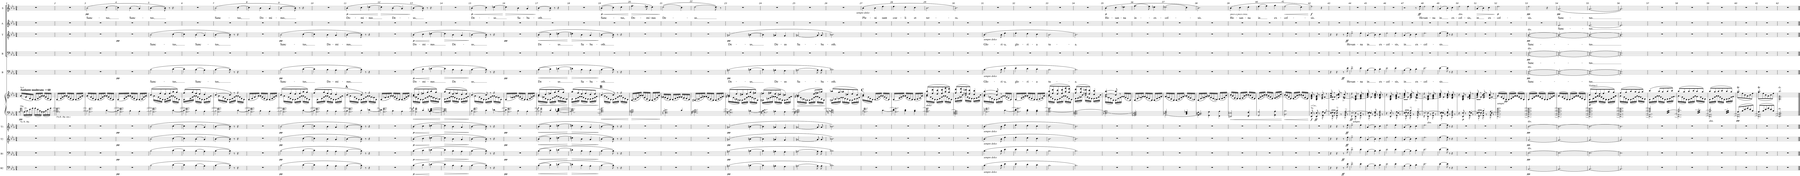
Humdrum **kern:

**kern	**dynam	**kern	**dynam	**kern	**dynam	**kern	**dynam	**kern	**kern	**dynam	**kern	**text	**dynam	**kern	**text	**dynam	**kern	**text	**dynam	**kern	**text	**kern	**text	**dynam
*part10	*part10	*part9	*part9	*part8	*part8	*part7	*part7	*part6	*part6	*part6	*part5	*part5	*part5	*part4	*part4	*part4	*part3	*part3	*part3	*part2	*part2	*part1	*part1	*part1
*staff11	*staff11	*staff10	*staff10	*staff9	*staff9	*staff8	*staff8	*staff7	*staff6	*staff6/7	*staff5	*staff5	*staff5	*staff4	*staff4	*staff4	*staff3	*staff3	*staff3	*staff2	*staff2	*staff1	*staff1	*staff1
*I"B2	*	*I"B1	*	*I"T2	*	*I"T1	*	*I"Piano	*	*	*I"B	*	*	*I"B	*	*	*I"T	*	*	*I"A	*	*I"S	*	*
*I'B2	*	*I'B1	*	*I'T2	*	*I'T1	*	*I'Pno	*	*	*I'B	*	*	*I'B	*	*	*I'T	*	*	*I'A	*	*I'S	*	*
*clefF4	*	*clefF4	*	*clefGv2	*	*clefGv2	*	*clefF4	*clefG2	*	*clefF4	*	*	*clefF4	*	*	*clefGv2	*	*	*clefG2	*	*clefG2	*	*
*k[b-e-a-]	*	*k[b-e-a-]	*	*k[b-e-a-]	*	*k[b-e-a-]	*	*k[b-e-a-]	*k[b-e-a-]	*	*k[b-e-a-]	*	*	*k[b-e-a-]	*	*	*k[b-e-a-]	*	*	*k[b-e-a-]	*	*k[b-e-a-]	*	*
*M3/4	*	*M3/4	*	*M3/4	*	*M3/4	*	*M3/4	*M3/4	*	*M3/4	*	*	*M3/4	*	*	*M3/4	*	*	*M3/4	*	*M3/4	*	*
=1	=1	=1	=1	=1	=1	=1	=1	=1	=1	=1	=1	=1	=1	=1	=1	=1	=1	=1	=1	=1	=1	=1	=1	=1
*	*	*	*	*	*	*	*	*^	*	*	*	*	*	*	*	*	*	*	*	*	*	*	*	*
*	*	*	*	*	*	*	*	*	*^	*	*	*	*	*	*	*	*	*	*	*	*	*	*	*	*
!	!	!	!	!	!	!	!	!	!	!	!LO:TX:a:B:t=Andante moderato  = 60	!	!	!	!	!	!	!	!	!	!	!	!	!	!	!
!	!	!	!	!	!	!	!	!	!	!	!LO:TX:a:t=Va I.	!	!	!	!	!	!	!	!	!	!	!	!	!	!	!
!	!	!	!	!	!	!	!	!LO:TX:a:t=Org.	!	!	!	!	!	!	!	!	!	!	!	!	!	!	!	!	!	!
!	!	!	!	!	!	!	!	!LO:TX:b:t=Va. II , Hp.	!	!	!	!	!	!	!	!	!	!	!	!	!	!	!	!	!	!
!	!	!	!	!	!	!	!	!	!	!	!	!LO:DY:b=2	!	!	!	!	!	!	!	!	!	!	!	!	!	!
2.r	.	2.r	.	2.r	.	2.r	.	2.G!\ 2.B-!\ 2.e-!\ 2.g!\	16G\LL	[16G [16B- [16e- [16g	(16g!/LL	pp	2.r	.	.	2.r	.	.	2.r	.	.	2.r	.	2.r	.	.
.	.	.	.	.	.	.	.	.	16B-\	16G] 16B-] 16e-] 16g]	16e-!/	.	.	.	.	.	.	.	.	.	.	.	.	.	.	.
.	.	.	.	.	.	.	.	.	16e-\	16ryy	16B-!/	.	.	.	.	.	.	.	.	.	.	.	.	.	.	.
*	*	*	*	*	*	*	*	*	*v	*v	*	*	*	*	*	*	*	*	*	*	*	*	*	*	*	*
.	.	.	.	.	.	.	.	.	16g\JJ	16G!/JJ)	.	.	.	.	.	.	.	.	.	.	.	.	.	.	.
.	.	.	.	.	.	.	.	.	16g\LL	(16G!/LL	.	.	.	.	.	.	.	.	.	.	.	.	.	.	.
.	.	.	.	.	.	.	.	.	16e-\	16B-!/	.	.	.	.	.	.	.	.	.	.	.	.	.	.	.
.	.	.	.	.	.	.	.	.	16B-\	16e-!/	.	.	.	.	.	.	.	.	.	.	.	.	.	.	.
.	.	.	.	.	.	.	.	.	16G\JJ	16g!/JJ)	.	.	.	.	.	.	.	.	.	.	.	.	.	.	.
.	.	.	.	.	.	.	.	.	16G\LL	(16g!/LL	.	.	.	.	.	.	.	.	.	.	.	.	.	.	.
.	.	.	.	.	.	.	.	.	16B-\	16e-!/	.	.	.	.	.	.	.	.	.	.	.	.	.	.	.
.	.	.	.	.	.	.	.	.	16e-\	16B-!/	.	.	.	.	.	.	.	.	.	.	.	.	.	.	.
*	*	*	*	*	*	*	*	*	*^	*	*	*	*	*	*	*	*	*	*	*	*	*	*	*	*
.	.	.	.	.	.	.	.	.	16g\JJ	[16G [16B- [16e- [16g	16G!/JJ)	.	.	.	.	.	.	.	.	.	.	.	.	.	.	.
=2	=2	=2	=2	=2	=2	=2	=2	=2	=2	=2	=2	=2	=2	=2	=2	=2	=2	=2	=2	=2	=2	=2	=2	=2	=2	=2
!	!	!	!	!	!	!	!	!LO:TX:b:t=(Va.II , Hp. sim.)	!	!	!	!	!	!	!	!	!	!	!	!	!	!	!	!	!	!
*	*	*	*	*	*	*	*	*	*v	*v	*	*	*	*	*	*	*	*	*	*	*	*	*	*	*	*
2.r	.	2.r	.	2.r	.	2.r	.	2.G!\ 2.B-!\ 2.e-!\ 2.g!\	16G_ 16B-_ 16e-_ 16g_	(16G!/LL	.	2.r	.	.	2.r	.	.	2.r	.	.	2.r	.	2.r	.	.
.	.	.	.	.	.	.	.	.	16G] 16B-] 16e-] 16g]	16B-!/	.	.	.	.	.	.	.	.	.	.	.	.	.	.	.
.	.	.	.	.	.	.	.	.	16ryy	16e-!/	.	.	.	.	.	.	.	.	.	.	.	.	.	.	.
*	*	*	*	*	*	*	*	*v	*v	*	*	*	*	*	*	*	*	*	*	*	*	*	*	*	*
.	.	.	.	.	.	.	.	.	16g!/JJ)	.	.	.	.	.	.	.	.	.	.	.	.	.	.	.
.	.	.	.	.	.	.	.	.	(16g!/LL	.	.	.	.	.	.	.	.	.	.	.	.	.	.	.
.	.	.	.	.	.	.	.	.	16e-!/	.	.	.	.	.	.	.	.	.	.	.	.	.	.	.
.	.	.	.	.	.	.	.	.	16B-!/	.	.	.	.	.	.	.	.	.	.	.	.	.	.	.
.	.	.	.	.	.	.	.	.	16G!/JJ)	.	.	.	.	.	.	.	.	.	.	.	.	.	.	.
.	.	.	.	.	.	.	.	.	(16G!/LL	.	.	.	.	.	.	.	.	.	.	.	.	.	.	.
.	.	.	.	.	.	.	.	.	16B-!/	.	.	.	.	.	.	.	.	.	.	.	.	.	.	.
.	.	.	.	.	.	.	.	.	16e-!/	.	.	.	.	.	.	.	.	.	.	.	.	.	.	.
*	*	*	*	*	*	*	*	*^	*	*	*	*	*	*	*	*	*	*	*	*	*	*	*	*
.	.	.	.	.	.	.	.	.	[16G [16B- [16e- [16g	16g!/JJ)	.	.	.	.	.	.	.	.	.	.	.	.	.	.	.
=3	=3	=3	=3	=3	=3	=3	=3	=3	=3	=3	=3	=3	=3	=3	=3	=3	=3	=3	=3	=3	=3	=3	=3	=3	=3
*	*	*	*	*	*	*	*	*	*^	*	*	*	*	*	*	*	*	*	*	*	*	*	*	*	*
!	!	!	!	!	!	!	!	!	!	!	!	!	!	!	!	!	!	!	!	!	!	!	!	!	!LO:LY:b	!LO:DY:b
2.r	.	2.r	.	2.r	.	2.r	.	2.G\ 2.e-\ 2.g\	2B-\	16G_ 16B-] 16e-_ 16g_	(16g!/LL	.	2.r	.	.	2.r	.	.	2.r	.	.	2.r	.	(2b-!\	Sanc-	pp
.	.	.	.	.	.	.	.	.	.	16G] 16B- 16e-] 16g]	16e-!/	.	.	.	.	.	.	.	.	.	.	.	.	.	.	.
.	.	.	.	.	.	.	.	.	.	16ryy	16B-!/	.	.	.	.	.	.	.	.	.	.	.	.	.	.	.
*	*	*	*	*	*	*	*	*	*v	*v	*	*	*	*	*	*	*	*	*	*	*	*	*	*	*	*
.	.	.	.	.	.	.	.	.	.	16G!/JJ)	.	.	.	.	.	.	.	.	.	.	.	.	.	.	.
.	.	.	.	.	.	.	.	.	.	(16G!/LL	.	.	.	.	.	.	.	.	.	.	.	.	.	.	.
.	.	.	.	.	.	.	.	.	.	16B-!/	.	.	.	.	.	.	.	.	.	.	.	.	.	.	.
.	.	.	.	.	.	.	.	.	.	16e-!/	.	.	.	.	.	.	.	.	.	.	.	.	.	.	.
.	.	.	.	.	.	.	.	.	.	16g!/JJ)	.	.	.	.	.	.	.	.	.	.	.	.	.	.	.
!	!	!	!	!	!	!	!	!	!	!	!	!	!	!	!	!	!	!	!	!	!	!	!	!LO:LY:b	!
.	.	.	.	.	.	.	.	.	[4c\	(16g!/LL	.	.	.	.	.	.	.	.	.	.	.	.	[4cc!\	-tus,	.
.	.	.	.	.	.	.	.	.	.	16e-!/	.	.	.	.	.	.	.	.	.	.	.	.	.	.	.
.	.	.	.	.	.	.	.	.	.	16B-!/	.	.	.	.	.	.	.	.	.	.	.	.	.	.	.
*	*	*	*	*	*	*	*	*	*^	*	*	*	*	*	*	*	*	*	*	*	*	*	*	*	*
.	.	.	.	.	.	.	.	.	.	[16G [16e- [16g	16G!/JJ)	.	.	.	.	.	.	.	.	.	.	.	.	.	.	.
=4	=4	=4	=4	=4	=4	=4	=4	=4	=4	=4	=4	=4	=4	=4	=4	=4	=4	=4	=4	=4	=4	=4	=4	=4	=4	=4
!	!LO:DY:b	!	!LO:DY:b	!	!LO:DY:b	!	!LO:DY:b	!	!	!	!	!	!	!	!LO:DY:b	!	!	!	!	!	!LO:DY:b	!	!	!	!	!
2.r	pp	2.r	pp	2.r	pp	2.r	pp	2.G!\ 2.e-!\ 2.g!\	4c\]	16G_ 16e-_ 16g_	(16G!/LL	.	2.r	.	pp	2.r	.	.	2.r	.	pp	2.r	.	4cc!\]	.	.
.	.	.	.	.	.	.	.	.	.	16G] 16e-] 16g]	16B-!/	.	.	.	.	.	.	.	.	.	.	.	.	.	.	.
.	.	.	.	.	.	.	.	.	.	16ryy	16e-!/	.	.	.	.	.	.	.	.	.	.	.	.	.	.	.
*	*	*	*	*	*	*	*	*	*v	*v	*	*	*	*	*	*	*	*	*	*	*	*	*	*	*	*
.	.	.	.	.	.	.	.	.	.	16g!/JJ)	.	.	.	.	.	.	.	.	.	.	.	.	.	.	.
!	!	!	!	!	!	!	!	!	!	!	!	!	!	!	!	!	!	!	!	!	!	!	!	!LO:LY:b	!
.	.	.	.	.	.	.	.	.	4B-\	(16g!/LL	.	.	.	.	.	.	.	.	.	.	.	.	(4b-!\	Sanc-	.
.	.	.	.	.	.	.	.	.	.	16e-!/	.	.	.	.	.	.	.	.	.	.	.	.	.	.	.
.	.	.	.	.	.	.	.	.	.	16B-!/	.	.	.	.	.	.	.	.	.	.	.	.	.	.	.
.	.	.	.	.	.	.	.	.	.	16G!/JJ)	.	.	.	.	.	.	.	.	.	.	.	.	.	.	.
.	.	.	.	.	.	.	.	.	4A-\	(16G!/LL	.	.	.	.	.	.	.	.	.	.	.	.	4a-!/)	.	.
.	.	.	.	.	.	.	.	.	.	16A-!/	.	.	.	.	.	.	.	.	.	.	.	.	.	.	.
.	.	.	.	.	.	.	.	.	.	16e-!/	.	.	.	.	.	.	.	.	.	.	.	.	.	.	.
*	*	*	*	*	*	*	*	*	*^	*	*	*	*	*	*	*	*	*	*	*	*	*	*	*	*
.	.	.	.	.	.	.	.	.	.	[16G [16e- [16g	16g!/JJ)	.	.	.	.	.	.	.	.	.	.	.	.	.	.	.
=5	=5	=5	=5	=5	=5	=5	=5	=5	=5	=5	=5	=5	=5	=5	=5	=5	=5	=5	=5	=5	=5	=5	=5	=5	=5	=5
*	*	*	*	*	*	*	*	*	*	*	*^	*	*	*	*	*	*	*	*	*	*	*	*	*	*	*
!	!	!	!	!	!	!	!	!	!	!	!	!	!	!	!LO:LY:b	!	!	!	!	!	!LO:LY:b	!	!	!	!	!LO:LY:b	!
(2B-!\	.	(2B-!\	.	(2B-!\	.	(2B-!\	.	2.G!\ 2.e-!\ 2.g!\	2B-\	16G_ 16e-_ 16g_	(8b-!/L	(16g\LL	.	(2B-!\	Sanc-	.	2.r	.	.	(2B-!\	Sanc-	.	2.r	.	[4b-!\	-tus,	.
.	.	.	.	.	.	.	.	.	.	16G] 16e-] 16g]	.	16e-\	.	.	.	.	.	.	.	.	.	.	.	.	.	.	.
.	.	.	.	.	.	.	.	.	.	16ryy	8ee-!/	16B-\	.	.	.	.	.	.	.	.	.	.	.	.	.	.	.
*	*	*	*	*	*	*	*	*	*v	*v	*	*	*	*	*	*	*	*	*	*	*	*	*	*	*	*	*
.	.	.	.	.	.	.	.	.	.	.	16G\JJ)	.	.	.	.	.	.	.	.	.	.	.	.	.	.	.
.	.	.	.	.	.	.	.	.	.	8dd!/	(16G\LL	.	.	.	.	.	.	.	.	.	.	.	.	8b-!\])	.	.
.	.	.	.	.	.	.	.	.	.	.	16B-\	.	.	.	.	.	.	.	.	.	.	.	.	.	.	.
.	.	.	.	.	.	.	.	.	.	8ee-!/	16e-\	.	.	.	.	.	.	.	.	.	.	.	.	8r	.	.
.	.	.	.	.	.	.	.	.	.	.	16g\JJ)	.	.	.	.	.	.	.	.	.	.	.	.	.	.	.
!	!	!	!	!	!	!	!	!	!	!	!	!	!	!LO:LY:b	!	!	!	!	!	!LO:LY:b	!	!	!	!	!	!
[4c!\	.	[4c!\	.	[4c!\	.	[4c!\	.	.	[4c\	8aa-!/	(16g\LL	.	[4c!\	-tus,	.	.	.	.	[4c!\	-tus,	.	.	.	4r	.	.
.	.	.	.	.	.	.	.	.	.	.	16e-\	.	.	.	.	.	.	.	.	.	.	.	.	.	.	.
.	.	.	.	.	.	.	.	.	.	8gg!/J)	16B-\	.	.	.	.	.	.	.	.	.	.	.	.	.	.	.
*	*	*	*	*	*	*	*	*	*^	*	*	*	*	*	*	*	*	*	*	*	*	*	*	*	*	*
.	.	.	.	.	.	.	.	.	.	[16G [16e- [16g	.	16G\JJ)	.	.	.	.	.	.	.	.	.	.	.	.	.	.	.
=6	=6	=6	=6	=6	=6	=6	=6	=6	=6	=6	=6	=6	=6	=6	=6	=6	=6	=6	=6	=6	=6	=6	=6	=6	=6	=6	=6
4c!\]	.	4c!\]	.	4c!\]	.	4c!\]	.	2.G!\ 2.e-!\ 2.g!\	4c\]	16G_ 16e-_ 16g_	(8ff!/L	(16G\LL	.	4c!\]	.	.	2.r	.	.	4c!\]	.	.	2.r	.	2.r	.	.
.	.	.	.	.	.	.	.	.	.	16G] 16e-] 16g]	.	16B-\	.	.	.	.	.	.	.	.	.	.	.	.	.	.	.
.	.	.	.	.	.	.	.	.	.	16ryy	8gg!/	16e-\	.	.	.	.	.	.	.	.	.	.	.	.	.	.	.
*	*	*	*	*	*	*	*	*	*v	*v	*	*	*	*	*	*	*	*	*	*	*	*	*	*	*	*	*
.	.	.	.	.	.	.	.	.	.	.	16g\JJ)	.	.	.	.	.	.	.	.	.	.	.	.	.	.	.
!	!	!	!	!	!	!	!	!	!	!	!	!	!	!LO:LY:b	!	!	!	!	!	!LO:LY:b	!	!	!	!	!	!
(4B-!\	.	(4B-!\	.	(4B-!\	.	(4B-!\	.	.	4c\	8ee-!/	(16g\LL	.	(4B-!\	Sanc-	.	.	.	.	(4B-!\	Sanc-	.	.	.	.	.	.
.	.	.	.	.	.	.	.	.	.	.	16e-\	.	.	.	.	.	.	.	.	.	.	.	.	.	.	.
.	.	.	.	.	.	.	.	.	.	8dd!/J	16B-\	.	.	.	.	.	.	.	.	.	.	.	.	.	.	.
.	.	.	.	.	.	.	.	.	.	.	16G\JJ)	.	.	.	.	.	.	.	.	.	.	.	.	.	.	.
4A-!\)	.	4A-!\)	.	4A-!/)	.	4A-!/)	.	.	4A-\	4cc!/	(16G\LL	.	4A-!\)	.	.	.	.	.	4A-!/)	.	.	.	.	.	.	.
.	.	.	.	.	.	.	.	.	.	.	16B-\	.	.	.	.	.	.	.	.	.	.	.	.	.	.	.
.	.	.	.	.	.	.	.	.	.	.	16e-\	.	.	.	.	.	.	.	.	.	.	.	.	.	.	.
*	*	*	*	*	*	*	*	*	*^	*	*	*	*	*	*	*	*	*	*	*	*	*	*	*	*	*
.	.	.	.	.	.	.	.	.	.	[16G [16e- [16g	.	16g\JJ)	.	.	.	.	.	.	.	.	.	.	.	.	.	.	.
=7	=7	=7	=7	=7	=7	=7	=7	=7	=7	=7	=7	=7	=7	=7	=7	=7	=7	=7	=7	=7	=7	=7	=7	=7	=7	=7	=7
!	!	!	!	!	!	!	!	!	!	!	!	!	!	!	!LO:LY:b	!	!	!	!	!	!LO:LY:b	!	!	!	!	!LO:LY:b	!
[4B-!\	.	[4B-!\	.	[4B-!\	.	[4B-!\	.	2.G!\ 2.e-!\ 2.g!\	2B-\	16G_ 16e-_ 16g_	[4b-!/	(16g\LL	.	[4B-!\	-tus,	.	2.r	.	.	[4B-!\	-tus,	.	2.r	.	(2b-!\	Sanc-	.
.	.	.	.	.	.	.	.	.	.	16G] 16e-] 16g]	.	16e-\	.	.	.	.	.	.	.	.	.	.	.	.	.	.	.
.	.	.	.	.	.	.	.	.	.	16ryy	.	16B-\	.	.	.	.	.	.	.	.	.	.	.	.	.	.	.
*	*	*	*	*	*	*	*	*	*v	*v	*	*	*	*	*	*	*	*	*	*	*	*	*	*	*	*	*
.	.	.	.	.	.	.	.	.	.	.	16G\JJ)	.	.	.	.	.	.	.	.	.	.	.	.	.	.	.
8B-!\])	.	8B-!\])	.	8B-!\])	.	8B-!\])	.	.	.	8b-!/])	(16G\LL	.	8B-!\])	.	.	.	.	.	8B-!\])	.	.	.	.	.	.	.
.	.	.	.	.	.	.	.	.	.	.	16B-\	.	.	.	.	.	.	.	.	.	.	.	.	.	.	.
8r	.	8r	.	8r	.	8r	.	.	.	8r	16e-\	.	8r	.	.	.	.	.	8r	.	.	.	.	.	.	.
.	.	.	.	.	.	.	.	.	.	.	16g\JJ)	.	.	.	.	.	.	.	.	.	.	.	.	.	.	.
!	!	!	!	!	!	!	!	!	!	!	!	!	!	!	!	!	!	!	!	!	!	!	!	!	!LO:LY:b	!
4r	.	4r	.	4r	.	4r	.	.	[4c\	4r	(16g\LL	.	4r	.	.	.	.	.	4r	.	.	.	.	[4cc!\	-tus,	.
.	.	.	.	.	.	.	.	.	.	.	16e-\	.	.	.	.	.	.	.	.	.	.	.	.	.	.	.
.	.	.	.	.	.	.	.	.	.	.	16B-\	.	.	.	.	.	.	.	.	.	.	.	.	.	.	.
*	*	*	*	*	*	*	*	*	*^	*	*	*	*	*	*	*	*	*	*	*	*	*	*	*	*	*
.	.	.	.	.	.	.	.	.	.	[16G [16e- [16g	.	16G\JJ)	.	.	.	.	.	.	.	.	.	.	.	.	.	.	.
=8	=8	=8	=8	=8	=8	=8	=8	=8	=8	=8	=8	=8	=8	=8	=8	=8	=8	=8	=8	=8	=8	=8	=8	=8	=8	=8	=8
2.r	.	2.r	.	2.r	.	2.r	.	2.G!\ 2.e-!\ 2.g!\	4c\]	16G_ 16e-_ 16g_	(16G!/LL	2.ryy	.	2.r	.	.	2.r	.	.	2.r	.	.	2.r	.	4cc!\]	.	.
.	.	.	.	.	.	.	.	.	.	16G] 16e-] 16g]	16B-!/	.	.	.	.	.	.	.	.	.	.	.	.	.	.	.	.
.	.	.	.	.	.	.	.	.	.	16ryy	16e-!/	.	.	.	.	.	.	.	.	.	.	.	.	.	.	.	.
*	*	*	*	*	*	*	*	*	*v	*v	*	*	*	*	*	*	*	*	*	*	*	*	*	*	*	*	*
.	.	.	.	.	.	.	.	.	.	16g!/JJ)	.	.	.	.	.	.	.	.	.	.	.	.	.	.	.	.
!	!	!	!	!	!	!	!	!	!	!	!	!	!	!	!	!	!	!	!	!	!	!	!	!	!LO:LY:b	!
.	.	.	.	.	.	.	.	.	4B-\	(16g!/LL	.	.	.	.	.	.	.	.	.	.	.	.	.	4b-!\	Do-	.
.	.	.	.	.	.	.	.	.	.	16e-!/	.	.	.	.	.	.	.	.	.	.	.	.	.	.	.	.
.	.	.	.	.	.	.	.	.	.	16B-!/	.	.	.	.	.	.	.	.	.	.	.	.	.	.	.	.
.	.	.	.	.	.	.	.	.	.	16G!/JJ)	.	.	.	.	.	.	.	.	.	.	.	.	.	.	.	.
!	!	!	!	!	!	!	!	!	!	!	!	!	!	!	!	!	!	!	!	!	!	!	!	!	!LO:LY:b	!
.	.	.	.	.	.	.	.	.	4A-\	(16G!/LL	.	.	.	.	.	.	.	.	.	.	.	.	.	4a-!/	-mi-	.
.	.	.	.	.	.	.	.	.	.	16B-!/	.	.	.	.	.	.	.	.	.	.	.	.	.	.	.	.
.	.	.	.	.	.	.	.	.	.	16e-!/	.	.	.	.	.	.	.	.	.	.	.	.	.	.	.	.
*	*	*	*	*	*	*	*	*	*^	*	*	*	*	*	*	*	*	*	*	*	*	*	*	*	*	*
.	.	.	.	.	.	.	.	.	.	[16G [16e- [16g	16g!/JJ)	.	.	.	.	.	.	.	.	.	.	.	.	.	.	.	.
=9	=9	=9	=9	=9	=9	=9	=9	=9	=9	=9	=9	=9	=9	=9	=9	=9	=9	=9	=9	=9	=9	=9	=9	=9	=9	=9	=9
!	!LO:DY:b	!	!LO:DY:b	!	!LO:DY:b	!	!LO:DY:b	!	!	!	!	!	!	!	!LO:LY:b	!LO:DY:b	!	!	!	!	!LO:LY:b	!LO:DY:b	!	!	!	!LO:LY:b	!
(2B-!\	pp	(2B-!\	pp	(2B-!\	pp	(2B-!\	pp	2.G!\ 2.e-!\ 2.g!\	2B-\	16G_ 16e-_ 16g_	(8b-!/L	(16g\LL	.	(2B-!\	Sanc-	pp	2.r	.	.	(2B-!\	Sanc-	pp	2.r	.	[4b-!\	-nus,	.
.	.	.	.	.	.	.	.	.	.	16G] 16e-] 16g]	.	16e-\	.	.	.	.	.	.	.	.	.	.	.	.	.	.	.
.	.	.	.	.	.	.	.	.	.	16ryy	8ee-!/	16B-\	.	.	.	.	.	.	.	.	.	.	.	.	.	.	.
*	*	*	*	*	*	*	*	*	*v	*v	*	*	*	*	*	*	*	*	*	*	*	*	*	*	*	*	*
.	.	.	.	.	.	.	.	.	.	.	16G\JJ)	.	.	.	.	.	.	.	.	.	.	.	.	.	.	.
.	.	.	.	.	.	.	.	.	.	8dd!/	(16G\LL	.	.	.	.	.	.	.	.	.	.	.	.	8b-!\])	.	.
.	.	.	.	.	.	.	.	.	.	.	16B-\	.	.	.	.	.	.	.	.	.	.	.	.	.	.	.
.	.	.	.	.	.	.	.	.	.	8ee-!/	16e-\	.	.	.	.	.	.	.	.	.	.	.	.	8r	.	.
.	.	.	.	.	.	.	.	.	.	.	16g\JJ)	.	.	.	.	.	.	.	.	.	.	.	.	.	.	.
!	!	!	!	!	!	!	!	!	!	!	!	!	!	!LO:LY:b	!	!	!	!	!	!LO:LY:b	!	!	!	!	!	!
[4c!\	.	[4c!\	.	[4c!\	.	[4c!\	.	.	[4c\	8aa-!/	(16g\LL	.	[4c!\	-tus,	.	.	.	.	[4c!\	-tus,	.	.	.	4r	.	.
.	.	.	.	.	.	.	.	.	.	.	16e-\	.	.	.	.	.	.	.	.	.	.	.	.	.	.	.
.	.	.	.	.	.	.	.	.	.	8gg!/J)	16B-\	.	.	.	.	.	.	.	.	.	.	.	.	.	.	.
*	*	*	*	*	*	*	*	*	*^	*	*	*	*	*	*	*	*	*	*	*	*	*	*	*	*	*
.	.	.	.	.	.	.	.	.	.	[16G [16e- [16g	.	16G\JJ)	.	.	.	.	.	.	.	.	.	.	.	.	.	.	.
=10	=10	=10	=10	=10	=10	=10	=10	=10	=10	=10	=10	=10	=10	=10	=10	=10	=10	=10	=10	=10	=10	=10	=10	=10	=10	=10	=10
4c!\]	.	4c!\]	.	4c!\]	.	4c!\]	.	2.G!\ 2.e-!\ 2.g!\	4c\]	16G_ 16e-_ 16g_	(8ff!/L	(16G\LL	.	4c!\]	.	.	2.r	.	.	4c!\]	.	.	2.r	.	2.r	.	.
.	.	.	.	.	.	.	.	.	.	16G] 16e-] 16g]	.	16B-\	.	.	.	.	.	.	.	.	.	.	.	.	.	.	.
.	.	.	.	.	.	.	.	.	.	16ryy	8gg!/	16e-\	.	.	.	.	.	.	.	.	.	.	.	.	.	.	.
*	*	*	*	*	*	*	*	*	*v	*v	*	*	*	*	*	*	*	*	*	*	*	*	*	*	*	*	*
.	.	.	.	.	.	.	.	.	.	.	16g\JJ)	.	.	.	.	.	.	.	.	.	.	.	.	.	.	.
!	!	!	!	!	!	!	!	!	!	!	!	!	!	!LO:LY:b	!	!	!	!	!	!LO:LY:b	!	!	!	!	!	!
4B-!\	.	4B-!\	.	4B-!\	.	4B-!\	.	.	4B-\	8ee-!/	(16g\LL	.	4B-!\	Do-	.	.	.	.	4B-!\	Do-	.	.	.	.	.	.
.	.	.	.	.	.	.	.	.	.	.	16e-\	.	.	.	.	.	.	.	.	.	.	.	.	.	.	.
.	.	.	.	.	.	.	.	.	.	8dd!/J	16B-\	.	.	.	.	.	.	.	.	.	.	.	.	.	.	.
.	.	.	.	.	.	.	.	.	.	.	16G\JJ)	.	.	.	.	.	.	.	.	.	.	.	.	.	.	.
!	!	!	!	!	!	!	!	!	!	!	!	!	!	!LO:LY:b	!	!	!	!	!	!LO:LY:b	!	!	!	!	!	!
4A-!\	.	4A-!\	.	4A-!/	.	4A-!/	.	.	4A-\	4cc!/	(16G\LL	.	4A-!\	-mi-	.	.	.	.	4A-!/	-mi-	.	.	.	.	.	.
.	.	.	.	.	.	.	.	.	.	.	16B-\	.	.	.	.	.	.	.	.	.	.	.	.	.	.	.
.	.	.	.	.	.	.	.	.	.	.	16e-\	.	.	.	.	.	.	.	.	.	.	.	.	.	.	.
*	*	*	*	*	*	*	*	*	*^	*	*	*	*	*	*	*	*	*	*	*	*	*	*	*	*	*
.	.	.	.	.	.	.	.	.	.	[16G [16e- [16g	.	16g\JJ)	.	.	.	.	.	.	.	.	.	.	.	.	.	.	.
=11	=11	=11	=11	=11	=11	=11	=11	=11	=11	=11	=11	=11	=11	=11	=11	=11	=11	=11	=11	=11	=11	=11	=11	=11	=11	=11	=11
!	!	!	!	!	!	!	!	!	!	!	!LO:TX:a:B:t=A	!	!	!	!	!	!	!	!	!	!	!	!	!	!	!	!
!	!	!	!	!	!	!	!	!	!	!	!	!	!	!	!LO:LY:b	!	!	!	!	!	!LO:LY:b	!	!	!	!	!LO:LY:b	!LO:HP:b
!	!	!	!	!	!	!	!	!	!	!	!	!	!	!	!	!	!	!	!	!	!	!	!	!	!	!	!LO:DY:n=1:b
[4B-!\	.	[4B-!\	.	[4B-!\	.	[4B-!\	.	2.G!\ 2.e-!\ 2.g!\	4B-\	16G_ 16e-_ 16g_	[4b-!/	(16g\LL	.	[4B-!\	-nus,	.	2.r	.	.	[4B-!\	-nus,	.	2.r	.	(4b-!\	Do-	< p
.	.	.	.	.	.	.	.	.	.	16G] 16e-] 16g]	.	16e-\	.	.	.	.	.	.	.	.	.	.	.	.	.	.	.
.	.	.	.	.	.	.	.	.	.	16ryy	.	16B-\	.	.	.	.	.	.	.	.	.	.	.	.	.	.	.
*	*	*	*	*	*	*	*	*	*v	*v	*	*	*	*	*	*	*	*	*	*	*	*	*	*	*	*	*
.	.	.	.	.	.	.	.	.	.	.	16G\JJ)	.	.	.	.	.	.	.	.	.	.	.	.	.	.	.
!	!	!	!	!	!	!	!	!	!	!	!	!	!	!	!	!	!	!	!	!	!	!	!	!	!LO:LY:b	!
8B-!\])	.	8B-!\])	.	8B-!\])	.	8B-!\])	.	.	4c\	8b-!/])	(16G\LL	.	8B-!\])	.	.	.	.	.	8B-!\])	.	.	.	.	4cc!\	-mi-	.
.	.	.	.	.	.	.	.	.	.	.	16B-\	.	.	.	.	.	.	.	.	.	.	.	.	.	.	.
8r	.	8r	.	8r	.	8r	.	.	.	8r	16e-\	.	8r	.	.	.	.	.	8r	.	.	.	.	.	.	.
.	.	.	.	.	.	.	.	.	.	.	16g\JJ)	.	.	.	.	.	.	.	.	.	.	.	.	.	.	.
!	!	!	!	!	!	!	!	!	!	!	!	!	!	!	!	!	!	!	!	!	!	!	!	!	!LO:LY:b	!
4r	.	4r	.	4r	.	4r	.	.	[4d-X\	4r	(16g\LL	.	4r	.	.	.	.	.	4r	.	.	.	.	[4dd-X!\	-nus	.
.	.	.	.	.	.	.	.	.	.	.	16e-\	.	.	.	.	.	.	.	.	.	.	.	.	.	.	.
.	.	.	.	.	.	.	.	.	.	.	16d-X\	.	.	.	.	.	.	.	.	.	.	.	.	.	.	.
*	*	*	*	*	*	*	*	*	*^	*	*	*	*	*	*	*	*	*	*	*	*	*	*	*	*	*
.	.	.	.	.	.	.	.	.	.	[16G [16e- [16g	.	16G\JJ)	.	.	.	.	.	.	.	.	.	.	.	.	.	.	.
*	*	*	*	*	*	*	*	*v	*v	*v	*	*	*	*	*	*	*	*	*	*	*	*	*	*	*	*	*
*	*	*	*	*	*	*	*	*	*v	*v	*	*	*	*	*	*	*	*	*	*	*	*	*	*	*
.	.	.	.	.	.	.	.	.	.	.	.	.	.	.	.	.	.	.	.	.	.	.	.	[
=12	=12	=12	=12	=12	=12	=12	=12	=12	=12	=12	=12	=12	=12	=12	=12	=12	=12	=12	=12	=12	=12	=12	=12	=12
*	*	*	*	*	*	*	*	*^	*	*	*	*	*	*	*	*	*	*	*	*	*	*	*	*
*	*	*	*	*	*	*	*	*	*^	*	*	*	*	*	*	*	*	*	*	*	*	*	*	*	*
!	!	!	!	!	!	!	!	!	!	!	!	!	!	!	!	!	!	!	!	!	!	!	!	!	!	!LO:HP:b
2.r	.	2.r	.	2.r	.	2.r	.	2.G!\ 2.e-!\ 2.g!\	4d-X\]	16G_ 16e-_ 16g_	(16G!/LL	.	2.r	.	.	2.r	.	.	2.r	.	.	2.r	.	4dd-!\]	.	>
.	.	.	.	.	.	.	.	.	.	16G] 16e-] 16g]	16d-X!/	.	.	.	.	.	.	.	.	.	.	.	.	.	.	.
.	.	.	.	.	.	.	.	.	.	16ryy	16e-!/	.	.	.	.	.	.	.	.	.	.	.	.	.	.	.
*	*	*	*	*	*	*	*	*	*v	*v	*	*	*	*	*	*	*	*	*	*	*	*	*	*	*	*
.	.	.	.	.	.	.	.	.	.	16g!/JJ)	.	.	.	.	.	.	.	.	.	.	.	.	.	.	.
!	!	!	!	!	!	!	!	!	!	!	!	!	!	!	!	!	!	!	!	!	!	!	!	!LO:LY:b	!
.	.	.	.	.	.	.	.	.	4B-\	(16g!/LL	.	.	.	.	.	.	.	.	.	.	.	.	(4b-!\	De-	.
.	.	.	.	.	.	.	.	.	.	16e-!/	.	.	.	.	.	.	.	.	.	.	.	.	.	.	.
.	.	.	.	.	.	.	.	.	.	16B-!/	.	.	.	.	.	.	.	.	.	.	.	.	.	.	.
.	.	.	.	.	.	.	.	.	.	16G!/JJ)	.	.	.	.	.	.	.	.	.	.	.	.	.	.	.
.	.	.	.	.	.	.	.	.	4A-\	(16G!/LL	.	.	.	.	.	.	.	.	.	.	.	.	4a-!/)	.	.
.	.	.	.	.	.	.	.	.	.	16B-!/	.	.	.	.	.	.	.	.	.	.	.	.	.	.	.
.	.	.	.	.	.	.	.	.	.	16e-!/	.	.	.	.	.	.	.	.	.	.	.	.	.	.	.
*	*	*	*	*	*	*	*	*	*^	*	*	*	*	*	*	*	*	*	*	*	*	*	*	*	*
.	.	.	.	.	.	.	.	.	.	[16G [16en [16g	16g!/JJ)	.	.	.	.	.	.	.	.	.	.	.	.	.	.	.
*	*	*	*	*	*	*	*	*v	*v	*v	*	*	*	*	*	*	*	*	*	*	*	*	*	*	*	*
.	.	.	.	.	.	.	.	.	.	.	.	.	.	.	.	.	.	.	.	.	.	.	.	]
=13	=13	=13	=13	=13	=13	=13	=13	=13	=13	=13	=13	=13	=13	=13	=13	=13	=13	=13	=13	=13	=13	=13	=13	=13
!	!LO:HP:b	!	!LO:HP:b	!	!LO:HP:b	!	!LO:HP:b	!	!	!	!	!LO:LY:b	!LO:HP:b	!	!	!	!	!LO:LY:b	!LO:HP:b	!	!	!	!LO:LY:b	!
*	*	*	*	*	*	*	*	*^	*^	*	*	*	*	*	*	*	*	*	*	*	*	*	*	*
*	*	*	*	*	*	*	*	*	*^	*	*	*	*	*	*	*	*	*	*	*	*	*	*	*	*	*
*	*	*	*	*	*	*	*	*	*	*^	*	*	*	*	*	*	*	*	*	*	*	*	*	*	*	*	*
!	!LO:DY:n=1:b	!	!LO:DY:n=1:b	!	!LO:DY:n=1:b	!	!LO:DY:n=1:b	!	!	!	!	!	!	!	!	!	!LO:DY:n=1:b	!	!	!	!	!	!LO:DY:n=1:b	!	!	!	!	!
(4B-!\	< p	(4B-!\	< p	(4B-!\	< p	(4B-!\	< p	2G!\ 2en!\ 2g!\	4r	16G] 16e] 16g]	2B-\	(8b-!/L	(16g\LL	.	(4B-!\	Do-	< p	2.r	.	.	(4B-!\	Do-	< p	2.r	.	[4b-!\	-us,	.
.	.	.	.	.	.	.	.	.	.	2ryy	.	.	16en\	.	.	.	.	.	.	.	.	.	.	.	.	.	.	.
.	.	.	.	.	.	.	.	.	.	.	.	8cc!/	16B-\	.	.	.	.	.	.	.	.	.	.	.	.	.	.	.
.	.	.	.	.	.	.	.	.	.	.	.	.	16G\JJ)	.	.	.	.	.	.	.	.	.	.	.	.	.	.	.
!	!	!	!	!	!	!	!	!	!	!	!	!	!	!	!	!LO:LY:b	!	!	!	!	!	!LO:LY:b	!	!	!	!	!	!
4c!\	.	4c!\	.	4c!\	.	4c!\	.	.	4c/	.	.	8een!/	(16G\LL	.	4c!\	-mi-	.	.	.	.	4c!\	-mi-	.	.	.	8b-!\])	.	.
.	.	.	.	.	.	.	.	.	.	.	.	.	16c\	.	.	.	.	.	.	.	.	.	.	.	.	.	.	.
.	.	.	.	.	.	.	.	.	.	.	.	8gg!/	16e\	.	.	.	.	.	.	.	.	.	.	.	.	8r	.	.
.	.	.	.	.	.	.	.	.	.	.	.	.	16g\JJ)	.	.	.	.	.	.	.	.	.	.	.	.	.	.	.
!	!	!	!	!	!	!	!	!	!	!	!	!	!	!	!	!LO:LY:b	!	!	!	!	!	!LO:LY:b	!	!	!	!	!	!
[4dn!\	[	[4dn!\	[	[4dn!\	[	[4dn!\	[	[4A-!\ [4B-!\ [4dn!\ [4f!\	4ryy	.	4ryy	8bb-!/	(16f\LL	.	[4dn!\	-nus	[	.	.	.	[4dn!\	-nus	[	.	.	4r	.	.
.	.	.	.	.	.	.	.	.	.	8.ryy	.	.	16dn\	.	.	.	.	.	.	.	.	.	.	.	.	.	.	.
.	.	.	.	.	.	.	.	.	.	.	.	8gg!/J)	16B-\	.	.	.	.	.	.	.	.	.	.	.	.	.	.	.
.	.	.	.	.	.	.	.	.	.	.	.	.	16A-X\JJ)	.	.	.	.	.	.	.	.	.	.	.	.	.	.	.
*	*	*	*	*	*	*	*	*v	*v	*v	*v	*	*	*	*	*	*	*	*	*	*	*	*	*	*	*	*	*
=14	=14	=14	=14	=14	=14	=14	=14	=14	=14	=14	=14	=14	=14	=14	=14	=14	=14	=14	=14	=14	=14	=14	=14	=14	=14
!	!LO:HP:b	!	!LO:HP:b	!	!LO:HP:b	!	!LO:HP:b	!	!	!	!	!	!	!LO:HP:b	!	!	!	!	!	!LO:HP:b	!	!	!	!	!
4d!\]	>	4d!\]	>	4d!\]	>	4d!\]	>	2.A-!\] 2.B-!\] 2.d!\] 2.f!\]	(8aa-!/L	(16A-\LL	.	4d!\]	.	>	2.r	.	.	4d!\]	.	>	2.r	.	2.r	.	.
.	.	.	.	.	.	.	.	.	.	16B-\	.	.	.	.	.	.	.	.	.	.	.	.	.	.	.
.	.	.	.	.	.	.	.	.	8ff!/	16d\	.	.	.	.	.	.	.	.	.	.	.	.	.	.	.
.	.	.	.	.	.	.	.	.	.	16f\JJ)	.	.	.	.	.	.	.	.	.	.	.	.	.	.	.
!	!	!	!	!	!	!	!	!	!	!	!	!	!LO:LY:b	!	!	!	!	!	!LO:LY:b	!	!	!	!	!	!
4B-!\	.	4B-!\	.	4B-!\	.	4B-!\	.	.	8dd!/	(16f\LL	.	4B-!\	De-	.	.	.	.	4B-!\	De-	.	.	.	.	.	.
.	.	.	.	.	.	.	.	.	.	16d\	.	.	.	.	.	.	.	.	.	.	.	.	.	.	.
.	.	.	.	.	.	.	.	.	8ee-X!/	16B-\	.	.	.	.	.	.	.	.	.	.	.	.	.	.	.
.	.	.	.	.	.	.	.	.	.	16A-\JJ)	.	.	.	.	.	.	.	.	.	.	.	.	.	.	.
4A-!\	.	4A-!\	.	4A-!/	.	4A-!/	.	.	8cc!/	(16A-\LL	.	4A-!\	.	.	.	.	.	4A-!/	.	.	.	.	.	.	.
.	.	.	.	.	.	.	.	.	.	16B-\	.	.	.	.	.	.	.	.	.	.	.	.	.	.	.
.	.	.	.	.	.	.	.	.	8dd!/J)	16d\	.	.	.	.	.	.	.	.	.	.	.	.	.	.	.
.	.	.	.	.	.	.	.	.	.	16f\JJ)	.	.	.	.	.	.	.	.	.	.	.	.	.	.	.
*	*	*	*	*	*	*	*	*	*v	*v	*	*	*	*	*	*	*	*	*	*	*	*	*	*	*
.	]	.	]	.	]	.	]	.	.	.	.	.	]	.	.	.	.	.	]	.	.	.	.	.
=15	=15	=15	=15	=15	=15	=15	=15	=15	=15	=15	=15	=15	=15	=15	=15	=15	=15	=15	=15	=15	=15	=15	=15	=15
*	*	*	*	*	*	*	*	*^	*^	*	*	*	*	*	*	*	*	*	*	*	*	*	*	*
*	*	*	*	*	*	*	*	*	*^	*	*	*	*	*	*	*	*	*	*	*	*	*	*	*	*	*
!	!	!	!	!	!	!	!	!	!	!	!	!	!	!	!LO:LY:b	!	!	!	!	!	!LO:LY:b	!	!	!	!	!LO:LY:b	!LO:HP:b
!	!	!	!	!	!	!	!	!	!	!	!	!	!	!	!	!	!	!	!	!	!	!	!	!	!	!	!LO:DY:n=1:b
[4B-!\	.	[4B-!\	.	[4B-!\	.	[4B-!\	.	2.G!\ 2.e-!\ 2.g!\	4B-\	[16G [16e- [16g	[4b-!/	(16g\LL	.	[4B-!\	-us,	.	2.r	.	.	[4B-!\	-us,	.	2.r	.	(4b-!\	De-	< p
.	.	.	.	.	.	.	.	.	.	16G] 16e-] 16g]	.	16e-\	.	.	.	.	.	.	.	.	.	.	.	.	.	.	.
.	.	.	.	.	.	.	.	.	.	16ryy	.	16B-\	.	.	.	.	.	.	.	.	.	.	.	.	.	.	.
*	*	*	*	*	*	*	*	*	*v	*v	*	*	*	*	*	*	*	*	*	*	*	*	*	*	*	*	*
.	.	.	.	.	.	.	.	.	.	.	16G\JJ)	.	.	.	.	.	.	.	.	.	.	.	.	.	.	.
8B-!\])	.	8B-!\])	.	8B-!\])	.	8B-!\])	.	.	4c\	8b-!/]	(16G\LL	.	8B-!\])	.	.	.	.	.	8B-!\])	.	.	.	.	4cc!\)	.	.
.	.	.	.	.	.	.	.	.	.	.	16B-\	.	.	.	.	.	.	.	.	.	.	.	.	.	.	.
8r	.	8r	.	8r	.	8r	.	.	.	8r	16e-\	.	8r	.	.	.	.	.	8r	.	.	.	.	.	.	.
.	.	.	.	.	.	.	.	.	.	.	16g\JJ)	.	.	.	.	.	.	.	.	.	.	.	.	.	.	.
!	!	!	!	!	!	!	!	!	!	!	!	!	!	!	!	!	!	!	!	!	!	!	!	!	!LO:LY:b	!
4r	.	4r	.	4r	.	4r	.	.	[4d-X\	4r	(16g\LL	.	4r	.	.	.	.	.	4r	.	.	.	.	[4dd-X!\	-us	.
.	.	.	.	.	.	.	.	.	.	.	16e-\	.	.	.	.	.	.	.	.	.	.	.	.	.	.	.
.	.	.	.	.	.	.	.	.	.	.	16d-X\	.	.	.	.	.	.	.	.	.	.	.	.	.	.	.
*	*	*	*	*	*	*	*	*	*^	*	*	*	*	*	*	*	*	*	*	*	*	*	*	*	*	*
.	.	.	.	.	.	.	.	.	.	[16G [16e- [16g	.	16G\JJ)	.	.	.	.	.	.	.	.	.	.	.	.	.	.	.
*	*	*	*	*	*	*	*	*v	*v	*v	*	*	*	*	*	*	*	*	*	*	*	*	*	*	*	*	*
*	*	*	*	*	*	*	*	*	*v	*v	*	*	*	*	*	*	*	*	*	*	*	*	*	*	*
.	.	.	.	.	.	.	.	.	.	.	.	.	.	.	.	.	.	.	.	.	.	.	.	[
=16	=16	=16	=16	=16	=16	=16	=16	=16	=16	=16	=16	=16	=16	=16	=16	=16	=16	=16	=16	=16	=16	=16	=16	=16
*	*	*	*	*	*	*	*	*^	*	*	*	*	*	*	*	*	*	*	*	*	*	*	*	*
*	*	*	*	*	*	*	*	*	*^	*	*	*	*	*	*	*	*	*	*	*	*	*	*	*	*
!	!LO:DY:b	!	!LO:DY:b	!	!LO:DY:b	!	!LO:DY:b	!	!	!	!	!	!	!	!LO:DY:b	!	!	!	!	!	!LO:DY:b	!	!	!	!	!LO:HP:b
2.r	pp	2.r	pp	2.r	pp	2.r	pp	2.G!\ 2.e-!\ 2.g!\	4d-\]	16G_ 16e-_ 16g_	(16G!/LL	.	2.r	.	pp	2.r	.	.	2.r	.	pp	2.r	.	4dd-!\]	.	>
.	.	.	.	.	.	.	.	.	.	16G] 16e-] 16g]	16d-X!/	.	.	.	.	.	.	.	.	.	.	.	.	.	.	.
.	.	.	.	.	.	.	.	.	.	16ryy	16e-!/	.	.	.	.	.	.	.	.	.	.	.	.	.	.	.
*	*	*	*	*	*	*	*	*	*v	*v	*	*	*	*	*	*	*	*	*	*	*	*	*	*	*	*
.	.	.	.	.	.	.	.	.	.	16g!/JJ)	.	.	.	.	.	.	.	.	.	.	.	.	.	.	.
!	!	!	!	!	!	!	!	!	!	!	!	!	!	!	!	!	!	!	!	!	!	!	!	!LO:LY:b	!
.	.	.	.	.	.	.	.	.	4B-\	(16g!/LL	.	.	.	.	.	.	.	.	.	.	.	.	4b-!\	Sa-	.
.	.	.	.	.	.	.	.	.	.	16e-!/	.	.	.	.	.	.	.	.	.	.	.	.	.	.	.
.	.	.	.	.	.	.	.	.	.	16B-!/	.	.	.	.	.	.	.	.	.	.	.	.	.	.	.
.	.	.	.	.	.	.	.	.	.	16G!/JJ)	.	.	.	.	.	.	.	.	.	.	.	.	.	.	.
!	!	!	!	!	!	!	!	!	!	!	!	!	!	!	!	!	!	!	!	!	!	!	!	!LO:LY:b	!
.	.	.	.	.	.	.	.	.	4A-\	(16G!/LL	.	.	.	.	.	.	.	.	.	.	.	.	4a-!/	-ba-	.
.	.	.	.	.	.	.	.	.	.	16B-!/	.	.	.	.	.	.	.	.	.	.	.	.	.	.	.
.	.	.	.	.	.	.	.	.	.	16e-!/	.	.	.	.	.	.	.	.	.	.	.	.	.	.	.
*	*	*	*	*	*	*	*	*	*^	*	*	*	*	*	*	*	*	*	*	*	*	*	*	*	*
.	.	.	.	.	.	.	.	.	.	[16G [16en [16g	16g!/JJ)	.	.	.	.	.	.	.	.	.	.	.	.	.	.	.
*	*	*	*	*	*	*	*	*v	*v	*v	*	*	*	*	*	*	*	*	*	*	*	*	*	*	*	*
.	.	.	.	.	.	.	.	.	.	.	.	.	.	.	.	.	.	.	.	.	.	.	.	]
=17	=17	=17	=17	=17	=17	=17	=17	=17	=17	=17	=17	=17	=17	=17	=17	=17	=17	=17	=17	=17	=17	=17	=17	=17
!	!LO:HP:b	!	!LO:HP:b	!	!LO:HP:b	!	!LO:HP:b	!	!	!LO:HP:b	!	!LO:LY:b	!LO:HP:b	!	!	!	!	!LO:LY:b	!LO:HP:b	!	!	!	!LO:LY:b	!
*	*	*	*	*	*	*	*	*^	*^	*	*	*	*	*	*	*	*	*	*	*	*	*	*	*
*	*	*	*	*	*	*	*	*	*^	*	*	*	*	*	*	*	*	*	*	*	*	*	*	*	*	*
*	*	*	*	*	*	*	*	*	*	*^	*	*	*	*	*	*	*	*	*	*	*	*	*	*	*	*	*
((4B-!\	<	((4B-!\	<	((4B-!\	<	((4B-!\	<	2G\ 2en\ 2g\	4r	16G] 16e] 16g]	2B-\	(8b-!/L	(16g\LL	<	((4B-!\	De-	<	2.r	.	.	((4B-!\	De-	<	2.r	.	[4b-!\	-oth.	.
.	.	.	.	.	.	.	.	.	.	16G 16e 16g	.	.	16en\	.	.	.	.	.	.	.	.	.	.	.	.	.	.	.
.	.	.	.	.	.	.	.	.	.	2ryy	.	8cc!/	16B-\	.	.	.	.	.	.	.	.	.	.	.	.	.	.	.
.	.	.	.	.	.	.	.	.	.	.	.	.	16G\JJ)	.	.	.	.	.	.	.	.	.	.	.	.	.	.	.
4c!\)	.	4c!\)	.	4c!\)	.	4c!\)	.	.	4c/	.	.	8een!/	(16G\LL	.	4c!\)	.	.	.	.	.	4c!\)	.	.	.	.	8b-!\]	.	.
.	.	.	.	.	.	.	.	.	.	.	.	.	16c\	.	.	.	.	.	.	.	.	.	.	.	.	.	.	.
.	.	.	.	.	.	.	.	.	.	.	.	8gg!/	16e\	.	.	.	.	.	.	.	.	.	.	.	.	8r	.	.
.	.	.	.	.	.	.	.	.	.	.	.	.	16g\JJ)	.	.	.	.	.	.	.	.	.	.	.	.	.	.	.
!	!	!	!	!	!	!	!	!	!	!	!	!	!	!	!	!LO:LY:b	!	!	!	!	!	!LO:LY:b	!	!	!	!	!	!
[4dn!\	.	[4dn!\	.	[4dn!\	.	[4dn!\	.	[4A-!\ [4B-!\ [4dn!\ [4f!\	4ryy	.	4ryy	8bb-!/	(16f\LL	.	[4dn!\	-us	.	.	.	.	[4dn!\	-us	.	.	.	4r	.	.
.	.	.	.	.	.	.	.	.	.	.	.	.	16dn\	.	.	.	.	.	.	.	.	.	.	.	.	.	.	.
.	.	.	.	.	.	.	.	.	.	8ryy	.	8gg!/J)	16B-\	.	.	.	.	.	.	.	.	.	.	.	.	.	.	.
.	.	.	.	.	.	.	.	.	.	.	.	.	16A-X\JJ)	.	.	.	.	.	.	.	.	.	.	.	.	.	.	.
*	*	*	*	*	*	*	*	*v	*v	*v	*v	*	*	*	*	*	*	*	*	*	*	*	*	*	*	*	*	*
*	*	*	*	*	*	*	*	*	*v	*v	*	*	*	*	*	*	*	*	*	*	*	*	*	*	*
.	[	.	[	.	[	.	[	.	.	[	.	.	[	.	.	.	.	.	[	.	.	.	.	.
=18	=18	=18	=18	=18	=18	=18	=18	=18	=18	=18	=18	=18	=18	=18	=18	=18	=18	=18	=18	=18	=18	=18	=18	=18
!	!LO:HP:b	!	!LO:HP:b	!	!LO:HP:b	!	!LO:HP:b	!	!	!LO:HP:b	!	!	!LO:HP:b	!	!	!	!	!	!LO:HP:b	!	!	!	!	!
*	*	*	*	*	*	*	*	*^	*^	*	*	*	*	*	*	*	*	*	*	*	*	*	*	*
4dn!\]	>	4dn!\]	>	4dn!\]	>	4dn!\]	>	2.A-!\] 2.B-!\] 2.d!\] 2.f!\]	[16G 16B- [16en 16g	(8aa-!/L	(16A-\LL	>	4dn!\]	.	>	2.r	.	.	4dn!\]	.	>	2.r	.	2.r	.	.
.	.	.	.	.	.	.	.	.	16G] 16B- 16e] 16g	.	16B-\	.	.	.	.	.	.	.	.	.	.	.	.	.	.	.
.	.	.	.	.	.	.	.	.	16ryy	8ff!/	16d\	.	.	.	.	.	.	.	.	.	.	.	.	.	.	.
*	*	*	*	*	*	*	*	*v	*v	*	*	*	*	*	*	*	*	*	*	*	*	*	*	*	*	*
.	.	.	.	.	.	.	.	.	.	16f\JJ)	.	.	.	.	.	.	.	.	.	.	.	.	.	.	.
!	!	!	!	!	!	!	!	!	!	!	!	!	!LO:LY:b	!	!	!	!	!	!LO:LY:b	!	!	!	!	!	!
4B-!\	.	4B-!\	.	4B-!\	.	4B-!\	.	.	8dd!/	(16f\LL	.	4B-!\	Sa-	.	.	.	.	4B-!\	Sa-	.	.	.	.	.	.
.	.	.	.	.	.	.	.	.	.	16d\	.	.	.	.	.	.	.	.	.	.	.	.	.	.	.
.	.	.	.	.	.	.	.	.	8ee-!/	16B-\	.	.	.	.	.	.	.	.	.	.	.	.	.	.	.
.	.	.	.	.	.	.	.	.	.	16A-\JJ)	.	.	.	.	.	.	.	.	.	.	.	.	.	.	.
!	!	!	!	!	!	!	!	!	!	!	!	!	!LO:LY:b	!	!	!	!	!	!LO:LY:b	!	!	!	!	!	!
4A-!\	.	4A-!\	.	4A-!/	.	4A-!/	.	.	8cc!/	(16A-\LL	.	4A-!\	-ba-	.	.	.	.	4A-!/	-ba-	.	.	.	.	.	.
.	.	.	.	.	.	.	.	.	.	16B-\	.	.	.	.	.	.	.	.	.	.	.	.	.	.	.
.	.	.	.	.	.	.	.	.	8dd!/J	16d\	.	.	.	.	.	.	.	.	.	.	.	.	.	.	.
*	*	*	*	*	*	*	*	*^	*	*	*	*	*	*	*	*	*	*	*	*	*	*	*	*	*
.	.	.	.	.	.	.	.	.	[16F 16B- [16d 16g	.	16f\JJ)	.	.	.	.	.	.	.	.	.	.	.	.	.	.	.
*	*	*	*	*	*	*	*	*v	*v	*	*	*	*	*	*	*	*	*	*	*	*	*	*	*	*	*
*	*	*	*	*	*	*	*	*	*v	*v	*	*	*	*	*	*	*	*	*	*	*	*	*	*	*
.	]	.	]	.	]	.	]	.	.	]	.	.	]	.	.	.	.	.	]	.	.	.	.	.
=19	=19	=19	=19	=19	=19	=19	=19	=19	=19	=19	=19	=19	=19	=19	=19	=19	=19	=19	=19	=19	=19	=19	=19	=19
*	*	*	*	*	*	*	*	*^	*^	*	*	*	*	*	*	*	*	*	*	*	*	*	*	*
!	!	!	!	!	!	!	!	!	!	!LO:TX:a:B:t=B	!	!	!	!	!	!	!	!	!	!	!	!	!	!	!	!
!	!	!	!	!	!	!	!	!	!	!	!	!	!	!LO:LY:b	!	!	!	!	!	!LO:LY:b	!	!	!	!	!LO:LY:b	!LO:HP:b
!	!	!	!	!	!	!	!	!	!	!	!	!	!	!	!	!	!	!	!	!	!	!	!	!	!	!LO:DY:n=1:b
[4B-!\	.	[4B-!\	.	[4B-!\	.	[4B-!\	.	2.G!\ 2.B-!\ 2.d!\ 2.g!\	16F] 16B- 16d] 16g	[4b-!/	(16g\LL	.	[4B-!\	-oth.	.	2.r	.	.	[4B-!\	-oth.	.	2.r	.	((4b-!\	Sanc-	< p
.	.	.	.	.	.	.	.	.	2ryy	.	16e-\	.	.	.	.	.	.	.	.	.	.	.	.	.	.	.
.	.	.	.	.	.	.	.	.	.	.	16B-\	.	.	.	.	.	.	.	.	.	.	.	.	.	.	.
.	.	.	.	.	.	.	.	.	.	.	16G\JJ)	.	.	.	.	.	.	.	.	.	.	.	.	.	.	.
8B-!\])	.	8B-!\])	.	8B-!\])	.	8B-!\])	.	.	.	8b-!/])	(16G\LL	.	8B-!\])	.	.	.	.	.	8B-!\])	.	.	.	.	4cc!\)	.	.
.	.	.	.	.	.	.	.	.	.	.	16B-\	.	.	.	.	.	.	.	.	.	.	.	.	.	.	.
8r	.	8r	.	8r	.	8r	.	.	.	8r	16e-\	.	8r	.	.	.	.	.	8r	.	.	.	.	.	.	.
.	.	.	.	.	.	.	.	.	.	.	16g\JJ)	.	.	.	.	.	.	.	.	.	.	.	.	.	.	.
!	!	!	!	!	!	!	!	!	!	!	!	!	!	!	!	!	!	!	!	!	!	!	!	!	!LO:LY:b	!
4r	.	4r	.	4r	.	4r	.	.	.	4r	(16g\LL	.	4r	.	.	.	.	.	4r	.	.	.	.	4dd!\	-tus,	.
.	.	.	.	.	.	.	.	.	8.ryy	.	16d\	.	.	.	.	.	.	.	.	.	.	.	.	.	.	.
.	.	.	.	.	.	.	.	.	.	.	16B-\	.	.	.	.	.	.	.	.	.	.	.	.	.	.	.
.	.	.	.	.	.	.	.	.	.	.	16G\JJ)	.	.	.	.	.	.	.	.	.	.	.	.	.	.	.
*	*	*	*	*	*	*	*	*v	*v	*	*	*	*	*	*	*	*	*	*	*	*	*	*	*	*	*
*	*	*	*	*	*	*	*	*	*v	*v	*	*	*	*	*	*	*	*	*	*	*	*	*	*	*
.	.	.	.	.	.	.	.	.	.	.	.	.	.	.	.	.	.	.	.	.	.	.	.	[
=20	=20	=20	=20	=20	=20	=20	=20	=20	=20	=20	=20	=20	=20	=20	=20	=20	=20	=20	=20	=20	=20	=20	=20	=20
!	!	!	!	!	!	!	!	!	!	!	!	!	!	!	!	!	!	!	!	!	!	!	!LO:LY:b	!LO:HP:b
2.r	.	2.r	.	2.r	.	2.r	.	2.F!\ 2.An!\ 2.d!\	(16F!/LL	.	2.r	.	.	2.r	.	.	2.r	.	.	2.r	.	4.ff!\	Do-	>
.	.	.	.	.	.	.	.	.	16An!/	.	.	.	.	.	.	.	.	.	.	.	.	.	.	.
.	.	.	.	.	.	.	.	.	16d!/	.	.	.	.	.	.	.	.	.	.	.	.	.	.	.
.	.	.	.	.	.	.	.	.	16an!/JJ)	.	.	.	.	.	.	.	.	.	.	.	.	.	.	.
.	.	.	.	.	.	.	.	.	(16a!/LL	.	.	.	.	.	.	.	.	.	.	.	.	.	.	.
.	.	.	.	.	.	.	.	.	16d!/	.	.	.	.	.	.	.	.	.	.	.	.	.	.	.
!	!	!	!	!	!	!	!	!	!	!	!	!	!	!	!	!	!	!	!	!	!	!	!LO:LY:b	!
.	.	.	.	.	.	.	.	.	16A!/	.	.	.	.	.	.	.	.	.	.	.	.	8een!\	-mi-	.
.	.	.	.	.	.	.	.	.	16F!/JJ)	.	.	.	.	.	.	.	.	.	.	.	.	.	.	.
!	!	!	!	!	!	!	!	!	!	!	!	!	!	!	!	!	!	!	!	!	!	!	!LO:LY:b	!
.	.	.	.	.	.	.	.	.	(16F!/LL	.	.	.	.	.	.	.	.	.	.	.	.	4dd!\)	-nus	.
.	.	.	.	.	.	.	.	.	16A!/	.	.	.	.	.	.	.	.	.	.	.	.	.	.	.
.	.	.	.	.	.	.	.	.	16d!/	.	.	.	.	.	.	.	.	.	.	.	.	.	.	.
.	.	.	.	.	.	.	.	.	16a!/JJ)	.	.	.	.	.	.	.	.	.	.	.	.	.	.	.
.	.	.	.	.	.	.	.	.	.	.	.	.	.	.	.	.	.	.	.	.	.	.	.	]
=21	=21	=21	=21	=21	=21	=21	=21	=21	=21	=21	=21	=21	=21	=21	=21	=21	=21	=21	=21	=21	=21	=21	=21	=21
*	*	*	*	*	*	*	*	*^	*	*	*	*	*	*	*	*	*	*	*	*	*	*	*	*
!	!	!	!	!	!	!	!	!	!	!	!	!	!	!	!	!	!	!	!	!	!	!	!	!LO:LY:b	!
2.r	.	2.r	.	2.r	.	2.r	.	2.En!\ 2.G!\ 2.d!\	2B-/	(16en!/LL	.	2.r	.	.	2.r	.	.	2.r	.	.	2.r	.	((2dd!\	De-	.
.	.	.	.	.	.	.	.	.	.	16d!/	.	.	.	.	.	.	.	.	.	.	.	.	.	.	.
.	.	.	.	.	.	.	.	.	.	16B-!/	.	.	.	.	.	.	.	.	.	.	.	.	.	.	.
.	.	.	.	.	.	.	.	.	.	16G!/JJ)	.	.	.	.	.	.	.	.	.	.	.	.	.	.	.
.	.	.	.	.	.	.	.	.	.	(16G!/LL	.	.	.	.	.	.	.	.	.	.	.	.	.	.	.
.	.	.	.	.	.	.	.	.	.	16B-!/	.	.	.	.	.	.	.	.	.	.	.	.	.	.	.
.	.	.	.	.	.	.	.	.	.	16d!/	.	.	.	.	.	.	.	.	.	.	.	.	.	.	.
.	.	.	.	.	.	.	.	.	.	16e!/JJ)	.	.	.	.	.	.	.	.	.	.	.	.	.	.	.
.	.	.	.	.	.	.	.	.	4c/	(16e!/LL	.	.	.	.	.	.	.	.	.	.	.	.	4cc!\)	.	.
.	.	.	.	.	.	.	.	.	.	16c!/	.	.	.	.	.	.	.	.	.	.	.	.	.	.	.
.	.	.	.	.	.	.	.	.	.	16B-!/	.	.	.	.	.	.	.	.	.	.	.	.	.	.	.
.	.	.	.	.	.	.	.	.	.	16G!/JJ)	.	.	.	.	.	.	.	.	.	.	.	.	.	.	.
=22	=22	=22	=22	=22	=22	=22	=22	=22	=22	=22	=22	=22	=22	=22	=22	=22	=22	=22	=22	=22	=22	=22	=22	=22	=22
!	!	!	!	!	!	!	!	!	!	!	!	!	!	!	!	!	!	!	!	!	!	!	!	!LO:LY:b	!
2.r	.	2.r	.	2.r	.	2.r	.	2.F#X!\ 2.An!\ 2.d!\	[16F# [16A [16d	(16F#X!/LL	.	2.r	.	.	2.r	.	.	2.r	.	.	2.r	.	[2dd!\	-us.	.
.	.	.	.	.	.	.	.	.	16F#] 16A] 16d]	16An!/	.	.	.	.	.	.	.	.	.	.	.	.	.	.	.
.	.	.	.	.	.	.	.	.	16ryy	16d!/	.	.	.	.	.	.	.	.	.	.	.	.	.	.	.
*	*	*	*	*	*	*	*	*v	*v	*	*	*	*	*	*	*	*	*	*	*	*	*	*	*	*
.	.	.	.	.	.	.	.	.	16f#X!/JJ)	.	.	.	.	.	.	.	.	.	.	.	.	.	.	.
.	.	.	.	.	.	.	.	.	(16f#!/LL	.	.	.	.	.	.	.	.	.	.	.	.	.	.	.
.	.	.	.	.	.	.	.	.	16d!/	.	.	.	.	.	.	.	.	.	.	.	.	.	.	.
.	.	.	.	.	.	.	.	.	16A!/	.	.	.	.	.	.	.	.	.	.	.	.	.	.	.
.	.	.	.	.	.	.	.	.	16F#!/JJ)	.	.	.	.	.	.	.	.	.	.	.	.	.	.	.
.	.	.	.	.	.	.	.	.	(16F#!/LL	.	.	.	.	.	.	.	.	.	.	.	.	8dd!\])	.	.
.	.	.	.	.	.	.	.	.	16A!/	.	.	.	.	.	.	.	.	.	.	.	.	.	.	.
.	.	.	.	.	.	.	.	.	16d!/	.	.	.	.	.	.	.	.	.	.	.	.	8r	.	.
*	*	*	*	*	*	*	*	*^	*	*	*	*	*	*	*	*	*	*	*	*	*	*	*	*
.	.	.	.	.	.	.	.	.	[16F# [16A [16d	16f#!/JJ)	.	.	.	.	.	.	.	.	.	.	.	.	.	.	.
=23	=23	=23	=23	=23	=23	=23	=23	=23	=23	=23	=23	=23	=23	=23	=23	=23	=23	=23	=23	=23	=23	=23	=23	=23	=23
*	*	*	*	*	*	*	*	*	*^	*^	*	*	*	*	*	*	*	*	*	*	*	*	*	*	*
!	!LO:DY:b	!	!LO:DY:b	!	!LO:DY:b	!	!LO:DY:b	!	!	!	!	!	!	!	!LO:LY:b	!LO:DY:b	!	!	!	!	!LO:LY:b	!LO:DY:b	!	!	!	!	!
(2An!\	pp	(2An!\	pp	(2An!/	pp	(2An!/	pp	2.F#X!\ 2.d!\	2An\	16F#_ 16A] 16d]	(8an!/L	(16f#X\LL	.	(2An!\	De-	pp	2.r	.	.	(2An!/	De-	pp	2.r	.	2.r	.	.
.	.	.	.	.	.	.	.	.	.	16F#]	.	16d\	.	.	.	.	.	.	.	.	.	.	.	.	.	.	.
.	.	.	.	.	.	.	.	.	.	16ryy	8dd!/	16An\	.	.	.	.	.	.	.	.	.	.	.	.	.	.	.
*	*	*	*	*	*	*	*	*	*v	*v	*	*	*	*	*	*	*	*	*	*	*	*	*	*	*	*	*
.	.	.	.	.	.	.	.	.	.	.	16F#X\JJ)	.	.	.	.	.	.	.	.	.	.	.	.	.	.	.
.	.	.	.	.	.	.	.	.	.	8cc#X!/	(16F#\LL	.	.	.	.	.	.	.	.	.	.	.	.	.	.	.
.	.	.	.	.	.	.	.	.	.	.	16A\	.	.	.	.	.	.	.	.	.	.	.	.	.	.	.
.	.	.	.	.	.	.	.	.	.	8dd!/	16d\	.	.	.	.	.	.	.	.	.	.	.	.	.	.	.
.	.	.	.	.	.	.	.	.	.	.	16f#\JJ)	.	.	.	.	.	.	.	.	.	.	.	.	.	.	.
!	!	!	!	!	!	!	!	!	!	!	!	!	!	!LO:LY:b	!	!	!	!	!	!LO:LY:b	!	!	!	!	!	!
[4Bn!\	.	[4Bn!\	.	[4Bn!\	.	[4Bn!\	.	.	[4Bn\	8gg!/	(16f#\LL	.	[4Bn!\	-us,	.	.	.	.	[4Bn!\	-us,	.	.	.	.	.	.
.	.	.	.	.	.	.	.	.	.	.	16d\	.	.	.	.	.	.	.	.	.	.	.	.	.	.	.
.	.	.	.	.	.	.	.	.	.	8ff#X!/J)	16Bn\	.	.	.	.	.	.	.	.	.	.	.	.	.	.	.
*	*	*	*	*	*	*	*	*	*^	*	*	*	*	*	*	*	*	*	*	*	*	*	*	*	*	*
.	.	.	.	.	.	.	.	.	.	[16F#	.	16F#\JJ)	.	.	.	.	.	.	.	.	.	.	.	.	.	.	.
=24	=24	=24	=24	=24	=24	=24	=24	=24	=24	=24	=24	=24	=24	=24	=24	=24	=24	=24	=24	=24	=24	=24	=24	=24	=24	=24	=24
4B!\]	.	4B!\]	.	4B!\]	.	4B!\]	.	2.F#X!\ 2.d!\	4B\]	16F#_ [16d	(8een!/L	(16F#X\LL	.	4B!\]	.	.	2.r	.	.	4B!\]	.	.	2.r	.	2.r	.	.
.	.	.	.	.	.	.	.	.	.	16F#] 16d]	.	16Bn\	.	.	.	.	.	.	.	.	.	.	.	.	.	.	.
.	.	.	.	.	.	.	.	.	.	16ryy	8ff#X!/	16d\	.	.	.	.	.	.	.	.	.	.	.	.	.	.	.
*	*	*	*	*	*	*	*	*	*v	*v	*	*	*	*	*	*	*	*	*	*	*	*	*	*	*	*	*
.	.	.	.	.	.	.	.	.	.	.	16f#X\JJ)	.	.	.	.	.	.	.	.	.	.	.	.	.	.	.
!	!	!	!	!	!	!	!	!	!	!	!	!	!	!LO:LY:b	!	!	!	!	!	!LO:LY:b	!	!	!	!	!	!
4An!\	.	4An!\	.	4An!/	.	4An!/	.	.	4An\	8dd!/	(16f#\LL	.	4An!\	De-	.	.	.	.	4An!/	De-	.	.	.	.	.	.
.	.	.	.	.	.	.	.	.	.	.	16d\	.	.	.	.	.	.	.	.	.	.	.	.	.	.	.
.	.	.	.	.	.	.	.	.	.	8cc#X!/J	16An\	.	.	.	.	.	.	.	.	.	.	.	.	.	.	.
.	.	.	.	.	.	.	.	.	.	.	16F#\JJ)	.	.	.	.	.	.	.	.	.	.	.	.	.	.	.
!	!	!	!	!	!	!	!	!	!	!	!	!	!	!LO:LY:b	!	!	!	!	!	!LO:LY:b	!	!	!	!	!	!
4G!\	.	4G!\	.	4G!/	.	4G!/	.	.	4G\	4bn!/)	(16F#\LL	.	4G!\	-us	.	.	.	.	4G!/	-us	.	.	.	.	.	.
.	.	.	.	.	.	.	.	.	.	.	16G\	.	.	.	.	.	.	.	.	.	.	.	.	.	.	.
.	.	.	.	.	.	.	.	.	.	.	16d\	.	.	.	.	.	.	.	.	.	.	.	.	.	.	.
*	*	*	*	*	*	*	*	*	*^	*	*	*	*	*	*	*	*	*	*	*	*	*	*	*	*	*
.	.	.	.	.	.	.	.	.	.	[16F# [16d	.	16f#\JJ)	.	.	.	.	.	.	.	.	.	.	.	.	.	.	.
=25	=25	=25	=25	=25	=25	=25	=25	=25	=25	=25	=25	=25	=25	=25	=25	=25	=25	=25	=25	=25	=25	=25	=25	=25	=25	=25	=25
!	!	!	!	!	!	!	!	!	!	!	!	!	!LO:HP:b	!	!LO:LY:b	!	!	!	!	!	!LO:LY:b	!	!	!	!	!	!
*	*	*	*	*	*	*	*	*	*v	*v	*	*	*	*	*	*	*	*	*	*	*	*	*	*	*	*	*
[2An!\	.	[2An!\	.	[2An!/	.	[2An!/	.	2.F#X!\ 2.An!\ 2.d!\	16F#] 16A 16d]	(4.an!/	(16f#X\LL	>	[2An!\	Sa-	.	2.r	.	.	[2An!/	Sa-	.	2.r	.	2.r	.	.
.	.	.	.	.	.	.	.	.	16d	.	16d\	.	.	.	.	.	.	.	.	.	.	.	.	.	.	.
.	.	.	.	.	.	.	.	.	16ryy	.	16An\	.	.	.	.	.	.	.	.	.	.	.	.	.	.	.
*	*	*	*	*	*	*	*	*v	*v	*	*	*	*	*	*	*	*	*	*	*	*	*	*	*	*	*
.	.	.	.	.	.	.	.	.	.	16F#X\JJ)	.	.	.	.	.	.	.	.	.	.	.	.	.	.	.
.	.	.	.	.	.	.	.	.	.	(16F#\LL	.	.	.	.	.	.	.	.	.	.	.	.	.	.	.
.	.	.	.	.	.	.	.	.	.	16A\	.	.	.	.	.	.	.	.	.	.	.	.	.	.	.
.	.	.	.	.	.	.	.	.	8dd!/L	16d\	.	.	.	.	.	.	.	.	.	.	.	.	.	.	.
.	.	.	.	.	.	.	.	.	.	16f#\JJ)	.	.	.	.	.	.	.	.	.	.	.	.	.	.	.
8A!\L]	.	8A!\L]	.	8A!/L]	.	8A!/L]	.	.	8ff#X!/	(16f#\LL	.	8A!\L]	.	.	.	.	.	8A!/L]	.	.	.	.	.	.	.
.	.	.	.	.	.	.	.	.	.	16d\	.	.	.	.	.	.	.	.	.	.	.	.	.	.	.
!	!	!	!	!	!	!	!	!	!	!	!	!	!LO:LY:b	!	!	!	!	!	!LO:LY:b	!	!	!	!	!	!
8A!\J	.	8A!\J	.	8A!/J	.	8A!/J	.	.	8aan!/J)	16A\	.	8A!\J	-ba-	.	.	.	.	8A!/J	-ba-	.	.	.	.	.	.
*	*	*	*	*	*	*	*	*^	*	*	*	*	*	*	*	*	*	*	*	*	*	*	*	*	*
.	.	.	.	.	.	.	.	.	[16d	.	16F#\JJ)	.	.	.	.	.	.	.	.	.	.	.	.	.	.	.
*	*	*	*	*	*	*	*	*v	*v	*	*	*	*	*	*	*	*	*	*	*	*	*	*	*	*	*
*	*	*	*	*	*	*	*	*	*v	*v	*	*	*	*	*	*	*	*	*	*	*	*	*	*	*
.	.	.	.	.	.	.	.	.	.	]	.	.	.	.	.	.	.	.	.	.	.	.	.	.
=26	=26	=26	=26	=26	=26	=26	=26	=26	=26	=26	=26	=26	=26	=26	=26	=26	=26	=26	=26	=26	=26	=26	=26	=26
*	*	*	*	*	*	*	*	*^	*^	*	*	*	*	*	*	*	*	*	*	*	*	*	*	*
!	!	!	!	!	!	!	!	!	!	!	!	!	!	!LO:LY:b	!	!	!	!	!	!LO:LY:b	!	!	!	!	!	!
*	*	*	*	*	*	*	*	*	*	*	*	*	*	*	*	*	*	*	*	*	*	*	*	*^	*	*
2.B-X!\)	.	2.B-X!\)	.	2.B-X!\)	.	2.B-X!\)	.	2.Fn!\ 2.A-X!\ 2.B-X!\ 2.d!\	16d]	(8bb-X!/L	(16Fn\LL	.	2.B-X!\)	-oth.	.	2.r	.	.	2.B-X!\)	-oth.	.	2.r	.	2.r	2ryy	.	.
.	.	.	.	.	.	.	.	.	2ryy	.	16A-X\	.	.	.	.	.	.	.	.	.	.	.	.	.	.	.	.
.	.	.	.	.	.	.	.	.	.	8gg!/	16B-X\	.	.	.	.	.	.	.	.	.	.	.	.	.	.	.	.
.	.	.	.	.	.	.	.	.	.	.	16d\JJ)	.	.	.	.	.	.	.	.	.	.	.	.	.	.	.	.
.	.	.	.	.	.	.	.	.	.	8aa-X!/	(16d\LL	.	.	.	.	.	.	.	.	.	.	.	.	.	.	.	.
.	.	.	.	.	.	.	.	.	.	.	16B-\	.	.	.	.	.	.	.	.	.	.	.	.	.	.	.	.
.	.	.	.	.	.	.	.	.	.	8ccn!/	16A-\	.	.	.	.	.	.	.	.	.	.	.	.	.	.	.	.
.	.	.	.	.	.	.	.	.	.	.	16F\JJ)	.	.	.	.	.	.	.	.	.	.	.	.	.	.	.	.
.	.	.	.	.	.	.	.	.	.	8dd!/	(16F\LL	.	.	.	.	.	.	.	.	.	.	.	.	.	8ryy	.	.
.	.	.	.	.	.	.	.	.	8.ryy	.	16A-\	.	.	.	.	.	.	.	.	.	.	.	.	.	.	.	.
!	!	!	!	!	!	!	!	!	!	!	!	!	!	!	!	!	!	!	!	!	!	!	!	!	!LO:TX:b:i:t=sempre dolce	!	!
.	.	.	.	.	.	.	.	.	.	8b-!/J)	16B-\	.	.	.	.	.	.	.	.	.	.	.	.	.	8ryy	.	.
.	.	.	.	.	.	.	.	.	.	.	16d\JJ)	.	.	.	.	.	.	.	.	.	.	.	.	.	.	.	.
=27	=27	=27	=27	=27	=27	=27	=27	=27	=27	=27	=27	=27	=27	=27	=27	=27	=27	=27	=27	=27	=27	=27	=27	=27	=27	=27	=27
*	*	*	*	*	*	*	*	*	*^	*	*	*	*	*	*	*	*	*	*	*	*	*	*	*	*	*	*
!	!	!	!	!	!	!	!	!	!	!	!LO:TX:a:B:t=C	!	!	!	!	!	!	!	!	!	!	!	!	!	!	!	!	!
!	!	!	!	!	!	!	!	!	!	!	!	!	!	!	!	!	!	!	!	!	!	!	!	!	!	!	!LO:LY:b	!
*	*	*	*	*	*	*	*	*	*	*	*	*	*	*	*	*	*	*	*	*	*	*	*	*	*v	*v	*	*
2.r	.	2.r	.	2.r	.	2.r	.	2.G!\ 2.e-!\ 2.g!\	2B-\	[16G [16e- [16g	4b-!/	(16g\LL	.	2.r	.	.	2.r	.	.	2.r	.	.	2.r	.	(4b-!\	Ple-	.
.	.	.	.	.	.	.	.	.	.	16G] 16e-] 16g]	.	16e-\	.	.	.	.	.	.	.	.	.	.	.	.	.	.	.
.	.	.	.	.	.	.	.	.	.	16ryy	.	16B-\	.	.	.	.	.	.	.	.	.	.	.	.	.	.	.
*	*	*	*	*	*	*	*	*	*v	*v	*	*	*	*	*	*	*	*	*	*	*	*	*	*	*	*	*
.	.	.	.	.	.	.	.	.	.	.	16G\JJ)	.	.	.	.	.	.	.	.	.	.	.	.	.	.	.
!	!	!	!	!	!	!	!	!	!	!	!	!	!	!	!	!	!	!	!	!	!	!	!	!	!LO:LY:b	!
.	.	.	.	.	.	.	.	.	.	4ryy	(16G/LL	.	.	.	.	.	.	.	.	.	.	.	.	4b-!\	-ni	.
.	.	.	.	.	.	.	.	.	.	.	16B-/	.	.	.	.	.	.	.	.	.	.	.	.	.	.	.
.	.	.	.	.	.	.	.	.	.	.	16e-/	.	.	.	.	.	.	.	.	.	.	.	.	.	.	.
.	.	.	.	.	.	.	.	.	.	.	16g/JJ)	.	.	.	.	.	.	.	.	.	.	.	.	.	.	.
!	!	!	!	!	!	!	!	!	!	!	!	!	!	!	!	!	!	!	!	!	!	!	!	!	!LO:LY:b	!
.	.	.	.	.	.	.	.	.	[4c\	4ryy	(16g/LL	.	.	.	.	.	.	.	.	.	.	.	.	4ee-!\	sunt	.
.	.	.	.	.	.	.	.	.	.	.	16e-/	.	.	.	.	.	.	.	.	.	.	.	.	.	.	.
.	.	.	.	.	.	.	.	.	.	.	16c/	.	.	.	.	.	.	.	.	.	.	.	.	.	.	.
*	*	*	*	*	*	*	*	*	*^	*	*	*	*	*	*	*	*	*	*	*	*	*	*	*	*	*
.	.	.	.	.	.	.	.	.	.	[16G [16g	.	16G/JJ)	.	.	.	.	.	.	.	.	.	.	.	.	.	.	.
=28	=28	=28	=28	=28	=28	=28	=28	=28	=28	=28	=28	=28	=28	=28	=28	=28	=28	=28	=28	=28	=28	=28	=28	=28	=28	=28	=28
!	!	!	!	!	!	!	!	!	!	!	!	!	!	!	!	!	!	!	!	!	!	!	!	!	!	!LO:LY:b	!
*	*	*	*	*	*	*	*	*	*	*	*v	*v	*	*	*	*	*	*	*	*	*	*	*	*	*	*	*
2.r	.	2.r	.	2.r	.	2.r	.	2.G!\ 2.g!\	4c\] 4e-\	16G_ 16g_	(16G!/LL	.	2.r	.	.	2.r	.	.	2.r	.	.	2.r	.	4ee-!\	coe-	.
.	.	.	.	.	.	.	.	.	.	16G] 16g]	16c!/	.	.	.	.	.	.	.	.	.	.	.	.	.	.	.
.	.	.	.	.	.	.	.	.	.	16ryy	16e-!/	.	.	.	.	.	.	.	.	.	.	.	.	.	.	.
*	*	*	*	*	*	*	*	*	*v	*v	*	*	*	*	*	*	*	*	*	*	*	*	*	*	*	*
.	.	.	.	.	.	.	.	.	.	16g!/JJ)	.	.	.	.	.	.	.	.	.	.	.	.	.	.	.
!	!	!	!	!	!	!	!	!	!	!	!	!	!	!	!	!	!	!	!	!	!	!	!	!LO:LY:b	!
.	.	.	.	.	.	.	.	.	4B-\ 4d\	(16g!/LL	.	.	.	.	.	.	.	.	.	.	.	.	4dd!\	-li	.
.	.	.	.	.	.	.	.	.	.	16d!/	.	.	.	.	.	.	.	.	.	.	.	.	.	.	.
.	.	.	.	.	.	.	.	.	.	16B-!/	.	.	.	.	.	.	.	.	.	.	.	.	.	.	.
.	.	.	.	.	.	.	.	.	.	16G!/JJ)	.	.	.	.	.	.	.	.	.	.	.	.	.	.	.
!	!	!	!	!	!	!	!	!	!	!	!	!	!	!	!	!	!	!	!	!	!	!	!	!LO:LY:b	!
.	.	.	.	.	.	.	.	.	4A-\ 4c\	(16G!/LL	.	.	.	.	.	.	.	.	.	.	.	.	4cc!\	et	.
.	.	.	.	.	.	.	.	.	.	16A-!/	.	.	.	.	.	.	.	.	.	.	.	.	.	.	.
.	.	.	.	.	.	.	.	.	.	16c!/	.	.	.	.	.	.	.	.	.	.	.	.	.	.	.
*	*	*	*	*	*	*	*	*	*^	*	*	*	*	*	*	*	*	*	*	*	*	*	*	*	*
.	.	.	.	.	.	.	.	.	.	[16G [16g	16g!/JJ)	.	.	.	.	.	.	.	.	.	.	.	.	.	.	.
=29	=29	=29	=29	=29	=29	=29	=29	=29	=29	=29	=29	=29	=29	=29	=29	=29	=29	=29	=29	=29	=29	=29	=29	=29	=29	=29
*	*	*	*	*	*	*	*	*	*	*	*^	*	*	*	*	*	*	*	*	*	*	*	*	*	*	*
!	!	!	!	!	!	!	!	!	!	!	!LO:TX:b:i:t=dolce	!	!	!	!	!	!	!	!	!	!	!	!	!	!	!	!
!	!	!	!	!	!	!	!	!	!	!	!	!	!	!	!	!	!	!	!	!	!	!	!	!	!	!LO:LY:b	!
*	*	*	*	*	*	*	*	*	*v	*v	*	*	*	*	*	*	*	*	*	*	*	*	*	*	*	*	*
2.r	.	2.r	.	2.r	.	2.r	.	2.G!\ 2.B-!\ 2.e-!\ 2.g!\	16G] [16B- 16g]	(8b-!/ 8bb-!/L	(16g\LL	.	2.r	.	.	2.r	.	.	2.r	.	.	2.r	.	2.b-!\	ter-	.
.	.	.	.	.	.	.	.	.	16B-]	.	16e-\	.	.	.	.	.	.	.	.	.	.	.	.	.	.	.
.	.	.	.	.	.	.	.	.	16ryy	8ee-!/ 8eee-!/	16B-\	.	.	.	.	.	.	.	.	.	.	.	.	.	.	.
*	*	*	*	*	*	*	*	*v	*v	*	*	*	*	*	*	*	*	*	*	*	*	*	*	*	*	*
.	.	.	.	.	.	.	.	.	.	16G\JJ)	.	.	.	.	.	.	.	.	.	.	.	.	.	.	.
.	.	.	.	.	.	.	.	.	8dd!/ 8ddd!/	(16G\LL	.	.	.	.	.	.	.	.	.	.	.	.	.	.	.
.	.	.	.	.	.	.	.	.	.	16B-\	.	.	.	.	.	.	.	.	.	.	.	.	.	.	.
.	.	.	.	.	.	.	.	.	8ee-!/ 8eee-!/	16e-\	.	.	.	.	.	.	.	.	.	.	.	.	.	.	.
.	.	.	.	.	.	.	.	.	.	16g\JJ)	.	.	.	.	.	.	.	.	.	.	.	.	.	.	.
.	.	.	.	.	.	.	.	.	8aa-!/ 8aaa-!/	(16g\LL	.	.	.	.	.	.	.	.	.	.	.	.	.	.	.
.	.	.	.	.	.	.	.	.	.	16e-\	.	.	.	.	.	.	.	.	.	.	.	.	.	.	.
.	.	.	.	.	.	.	.	.	8gg!/ 8ggg!/J)	16B-\	.	.	.	.	.	.	.	.	.	.	.	.	.	.	.
*	*	*	*	*	*	*	*	*^	*	*	*	*	*	*	*	*	*	*	*	*	*	*	*	*	*
.	.	.	.	.	.	.	.	.	[16B-	.	16G\JJ)	.	.	.	.	.	.	.	.	.	.	.	.	.	.	.
=30	=30	=30	=30	=30	=30	=30	=30	=30	=30	=30	=30	=30	=30	=30	=30	=30	=30	=30	=30	=30	=30	=30	=30	=30	=30	=30
!	!	!	!	!	!	!	!	!	!	!	!	!	!	!	!	!	!	!	!	!	!	!	!	!	!LO:LY:b	!
2.r	.	2.r	.	2.r	.	2.r	.	2.C!\ 2.En!\ 2.G!\ 2.B-!\	16B-]	(8ff!/ 8fff!/L	(16B-\LL	.	2.r	.	.	2.r	.	.	2.r	.	.	2.r	.	2.b-!\)	-ra.	.
.	.	.	.	.	.	.	.	.	2ryy	.	16c\	.	.	.	.	.	.	.	.	.	.	.	.	.	.	.
.	.	.	.	.	.	.	.	.	.	8gg!/ 8ggg!/	16en\	.	.	.	.	.	.	.	.	.	.	.	.	.	.	.
.	.	.	.	.	.	.	.	.	.	.	16b-\JJ)	.	.	.	.	.	.	.	.	.	.	.	.	.	.	.
.	.	.	.	.	.	.	.	.	.	8een!/ 8eeen!/	(16b-\LL	.	.	.	.	.	.	.	.	.	.	.	.	.	.	.
.	.	.	.	.	.	.	.	.	.	.	16e\	.	.	.	.	.	.	.	.	.	.	.	.	.	.	.
.	.	.	.	.	.	.	.	.	.	8dd!/ 8ddd!/J)	16c\	.	.	.	.	.	.	.	.	.	.	.	.	.	.	.
.	.	.	.	.	.	.	.	.	.	.	16B-\JJ)	.	.	.	.	.	.	.	.	.	.	.	.	.	.	.
.	.	.	.	.	.	.	.	.	.	4cc!/ 4ccc!/	(16B-\LL	.	.	.	.	.	.	.	.	.	.	.	.	.	.	.
.	.	.	.	.	.	.	.	.	8.ryy	.	16c\	.	.	.	.	.	.	.	.	.	.	.	.	.	.	.
.	.	.	.	.	.	.	.	.	.	.	16e\	.	.	.	.	.	.	.	.	.	.	.	.	.	.	.
.	.	.	.	.	.	.	.	.	.	.	16b-\JJ)	.	.	.	.	.	.	.	.	.	.	.	.	.	.	.
=31	=31	=31	=31	=31	=31	=31	=31	=31	=31	=31	=31	=31	=31	=31	=31	=31	=31	=31	=31	=31	=31	=31	=31	=31	=31	=31
*	*	*	*	*	*	*	*	*	*^	*	*	*	*	*	*	*	*	*	*	*	*	*	*	*	*	*
!	!	!	!	!	!	!	!	!	!	!	!	!	!	!	!	!	!	!	!	!LO:TX:b:i:t=sempre dolce	!	!	!	!	!	!	!
!	!	!	!	!	!	!	!	!	!	!	!	!	!	!LO:TX:b:i:t=sempre dolce	!	!	!	!	!	!	!	!	!	!	!	!	!
!	!	!	!	!	!	!LO:TX:b:i:t=sempre dolce	!	!	!	!	!	!	!	!	!	!	!	!	!	!	!	!	!	!	!	!	!
!	!	!	!	!LO:TX:b:i:t=sempre dolce	!	!	!	!	!	!	!	!	!	!	!	!	!	!	!	!	!	!	!	!	!	!	!
!	!	!LO:TX:b:i:t=sempre dolce	!	!	!	!	!	!	!	!	!	!	!	!	!	!	!	!	!	!	!	!	!	!	!	!	!
!LO:TX:b:i:t=sempre dolce	!	!	!	!	!	!	!	!	!	!	!	!	!	!	!	!	!	!	!	!	!	!	!	!	!	!	!
!	!	!	!	!	!	!	!	!	!	!	!	!	!	!	!LO:LY:b	!	!	!	!	!	!LO:LY:b	!	!	!	!	!	!
(4.B-!\	.	(4.B-!\	.	(4.B-!\	.	(4.B-!\	.	2.G!\ 2.e-X!\ 2.g!\	2B-\	[16G [16e- [16g	[4b-!/ [4bb-!/	(16g\LL	.	(4.B-!\	Glo-	.	2.r	.	.	(4.B-!\	Glo-	.	2.r	.	2.r	.	.
.	.	.	.	.	.	.	.	.	.	16G] 16e-] 16g]	.	16e-X\	.	.	.	.	.	.	.	.	.	.	.	.	.	.	.
.	.	.	.	.	.	.	.	.	.	16ryy	.	16B-\	.	.	.	.	.	.	.	.	.	.	.	.	.	.	.
*	*	*	*	*	*	*	*	*	*v	*v	*	*	*	*	*	*	*	*	*	*	*	*	*	*	*	*	*
.	.	.	.	.	.	.	.	.	.	.	16G\JJ)	.	.	.	.	.	.	.	.	.	.	.	.	.	.	.
.	.	.	.	.	.	.	.	.	.	8b-!/] 8bb-!/]	(16G\LL	.	.	.	.	.	.	.	.	.	.	.	.	.	.	.
.	.	.	.	.	.	.	.	.	.	.	16B-\	.	.	.	.	.	.	.	.	.	.	.	.	.	.	.
!	!	!	!	!	!	!	!	!	!	!	!	!	!	!LO:LY:b	!	!	!	!	!	!LO:LY:b	!	!	!	!	!	!
8B-!\	.	8B-!\	.	8B-!\	.	8B-!\	.	.	.	8r	16e-\	.	8B-!\	-ri-	.	.	.	.	8B-!\	-ri-	.	.	.	.	.	.
.	.	.	.	.	.	.	.	.	.	.	16g\JJ)	.	.	.	.	.	.	.	.	.	.	.	.	.	.	.
!	!	!	!	!	!	!	!	!	!	!	!	!	!	!LO:LY:b	!	!	!	!	!	!LO:LY:b	!	!	!	!	!	!
4e-!\	.	4e-!\	.	4e-!\	.	4e-!\	.	.	[4c\	4ryy	(16g/LL	.	4e-!\	-a,	.	.	.	.	4e-!\	-a,	.	.	.	.	.	.
.	.	.	.	.	.	.	.	.	.	.	16e-/	.	.	.	.	.	.	.	.	.	.	.	.	.	.	.
.	.	.	.	.	.	.	.	.	.	.	16c/	.	.	.	.	.	.	.	.	.	.	.	.	.	.	.
*	*	*	*	*	*	*	*	*	*^	*	*	*	*	*	*	*	*	*	*	*	*	*	*	*	*	*
.	.	.	.	.	.	.	.	.	.	[16G [16g	.	16G/JJ)	.	.	.	.	.	.	.	.	.	.	.	.	.	.	.
=32	=32	=32	=32	=32	=32	=32	=32	=32	=32	=32	=32	=32	=32	=32	=32	=32	=32	=32	=32	=32	=32	=32	=32	=32	=32	=32	=32
!	!	!	!	!	!	!	!	!	!	!	!	!	!	!	!LO:LY:b	!	!	!	!	!	!LO:LY:b	!	!	!	!	!	!
*	*	*	*	*	*	*	*	*	*	*	*v	*v	*	*	*	*	*	*	*	*	*	*	*	*	*	*	*
4e-!\	.	4e-!\	.	4e-!\	.	4e-!\	.	2.G!\ 2.g!\	4c\] 4e-\	16G_ 16g_	(16G!/LL	.	4e-!\	glo-	.	2.r	.	.	4e-!\	glo-	.	2.r	.	2.r	.	.
.	.	.	.	.	.	.	.	.	.	16G] 16g]	16c!/	.	.	.	.	.	.	.	.	.	.	.	.	.	.	.
.	.	.	.	.	.	.	.	.	.	16ryy	16e-!/	.	.	.	.	.	.	.	.	.	.	.	.	.	.	.
*	*	*	*	*	*	*	*	*	*v	*v	*	*	*	*	*	*	*	*	*	*	*	*	*	*	*	*
.	.	.	.	.	.	.	.	.	.	16g!/JJ)	.	.	.	.	.	.	.	.	.	.	.	.	.	.	.
!	!	!	!	!	!	!	!	!	!	!	!	!	!LO:LY:b	!	!	!	!	!	!LO:LY:b	!	!	!	!	!	!
4d!\	.	4d!\	.	4d!\	.	4d!\	.	.	4B-\ 4d\	(16g!/LL	.	4d!\	-ri-	.	.	.	.	4d!\	-ri-	.	.	.	.	.	.
.	.	.	.	.	.	.	.	.	.	16d!/	.	.	.	.	.	.	.	.	.	.	.	.	.	.	.
.	.	.	.	.	.	.	.	.	.	16B-!/	.	.	.	.	.	.	.	.	.	.	.	.	.	.	.
.	.	.	.	.	.	.	.	.	.	16G!/JJ)	.	.	.	.	.	.	.	.	.	.	.	.	.	.	.
!	!	!	!	!	!	!	!	!	!	!	!	!	!LO:LY:b	!	!	!	!	!	!LO:LY:b	!	!	!	!	!	!
4c!\	.	4c!\	.	4c!\	.	4c!\	.	.	4A-\ 4c\	(16G!/LL	.	4c!\	-a	.	.	.	.	4c!\	-a	.	.	.	.	.	.
.	.	.	.	.	.	.	.	.	.	16A-!/	.	.	.	.	.	.	.	.	.	.	.	.	.	.	.
.	.	.	.	.	.	.	.	.	.	16c!/	.	.	.	.	.	.	.	.	.	.	.	.	.	.	.
*	*	*	*	*	*	*	*	*	*^	*	*	*	*	*	*	*	*	*	*	*	*	*	*	*	*
.	.	.	.	.	.	.	.	.	.	[16G [16g	16g!/JJ)	.	.	.	.	.	.	.	.	.	.	.	.	.	.	.
=33	=33	=33	=33	=33	=33	=33	=33	=33	=33	=33	=33	=33	=33	=33	=33	=33	=33	=33	=33	=33	=33	=33	=33	=33	=33	=33
*	*	*	*	*	*	*	*	*	*	*	*^	*	*	*	*	*	*	*	*	*	*	*	*	*	*	*
!	!	!	!	!	!	!	!	!	!	!	!	!	!	!	!LO:LY:b	!	!	!	!	!	!LO:LY:b	!	!	!	!	!	!
*	*	*	*	*	*	*	*	*	*v	*v	*	*	*	*	*	*	*	*	*	*	*	*	*	*	*	*	*
2.B-!\	.	2.B-!\	.	2.B-!\	.	2.B-!\	.	2.G!\ [2.B-!\ 2.e-!\ 2.g!\	16G] 16g]	(8b-!/ 8bb-!/L	(16g\LL	.	2.B-!\	tu-	.	2.r	.	.	2.B-!\	tu-	.	2.r	.	2.r	.	.
.	.	.	.	.	.	.	.	.	2ryy	.	16e-\	.	.	.	.	.	.	.	.	.	.	.	.	.	.	.
.	.	.	.	.	.	.	.	.	.	8ee-!/ 8eee-!/	16B-\	.	.	.	.	.	.	.	.	.	.	.	.	.	.	.
.	.	.	.	.	.	.	.	.	.	.	16G\JJ)	.	.	.	.	.	.	.	.	.	.	.	.	.	.	.
.	.	.	.	.	.	.	.	.	.	8dd!/ 8ddd!/	(16G\LL	.	.	.	.	.	.	.	.	.	.	.	.	.	.	.
.	.	.	.	.	.	.	.	.	.	.	16B-\	.	.	.	.	.	.	.	.	.	.	.	.	.	.	.
.	.	.	.	.	.	.	.	.	.	8ee-!/ 8eee-!/	16e-\	.	.	.	.	.	.	.	.	.	.	.	.	.	.	.
.	.	.	.	.	.	.	.	.	.	.	16g\JJ)	.	.	.	.	.	.	.	.	.	.	.	.	.	.	.
.	.	.	.	.	.	.	.	.	.	8aa-!/ 8aaa-!/	(16g\LL	.	.	.	.	.	.	.	.	.	.	.	.	.	.	.
.	.	.	.	.	.	.	.	.	8.ryy	.	16e-\	.	.	.	.	.	.	.	.	.	.	.	.	.	.	.
.	.	.	.	.	.	.	.	.	.	8gg!/ 8ggg!/J)	16B-\	.	.	.	.	.	.	.	.	.	.	.	.	.	.	.
.	.	.	.	.	.	.	.	.	.	.	16G\JJ)	.	.	.	.	.	.	.	.	.	.	.	.	.	.	.
*	*	*	*	*	*	*	*	*v	*v	*	*	*	*	*	*	*	*	*	*	*	*	*	*	*	*	*
=34	=34	=34	=34	=34	=34	=34	=34	=34	=34	=34	=34	=34	=34	=34	=34	=34	=34	=34	=34	=34	=34	=34	=34	=34	=34
!	!	!	!	!	!	!	!	!	!	!	!	!	!LO:LY:b	!	!	!	!	!	!LO:LY:b	!	!	!	!	!	!
2.B-!\)	.	2.B-!\)	.	2.B-!\)	.	2.B-!\)	.	2.C!\ 2.En!\ 2.G!\ 2.B-!\_	(8ff!/ 8fff!/L	(16B-\LL	.	2.B-!\)	-a.	.	2.r	.	.	2.B-!\)	-a.	.	2.r	.	2.r	.	.
.	.	.	.	.	.	.	.	.	.	16c\	.	.	.	.	.	.	.	.	.	.	.	.	.	.	.
.	.	.	.	.	.	.	.	.	8gg!/ 8ggg!/	16en\	.	.	.	.	.	.	.	.	.	.	.	.	.	.	.
.	.	.	.	.	.	.	.	.	.	16b-\JJ)	.	.	.	.	.	.	.	.	.	.	.	.	.	.	.
.	.	.	.	.	.	.	.	.	8een!/ 8eeen!/	(16b-\LL	.	.	.	.	.	.	.	.	.	.	.	.	.	.	.
.	.	.	.	.	.	.	.	.	.	16e\	.	.	.	.	.	.	.	.	.	.	.	.	.	.	.
.	.	.	.	.	.	.	.	.	8dd!/ 8ddd!/J)	16c\	.	.	.	.	.	.	.	.	.	.	.	.	.	.	.
.	.	.	.	.	.	.	.	.	.	16B-\JJ)	.	.	.	.	.	.	.	.	.	.	.	.	.	.	.
.	.	.	.	.	.	.	.	.	4cc!/ 4ccc!/	(16B-\LL	.	.	.	.	.	.	.	.	.	.	.	.	.	.	.
.	.	.	.	.	.	.	.	.	.	16c\	.	.	.	.	.	.	.	.	.	.	.	.	.	.	.
.	.	.	.	.	.	.	.	.	.	16e\	.	.	.	.	.	.	.	.	.	.	.	.	.	.	.
.	.	.	.	.	.	.	.	.	.	16b-\JJ)	.	.	.	.	.	.	.	.	.	.	.	.	.	.	.
=35	=35	=35	=35	=35	=35	=35	=35	=35	=35	=35	=35	=35	=35	=35	=35	=35	=35	=35	=35	=35	=35	=35	=35	=35	=35
!	!	!	!	!	!	!	!	!	!	!	!	!	!	!	!	!	!	!	!	!	!	!	!	!LO:LY:b	!LO:DY:b
2.r	.	2.r	.	2.r	.	2.r	.	2.D-X!\ [2.F!\ 2.A-!\ 2.B-!\]	[4b-!/ [4bb-!/	(16f\LL	.	2.r	.	.	2.r	.	.	2.r	.	.	2.r	.	(4b-!\	Ho-	p
.	.	.	.	.	.	.	.	.	.	16d-X\	.	.	.	.	.	.	.	.	.	.	.	.	.	.	.
.	.	.	.	.	.	.	.	.	.	16B-\	.	.	.	.	.	.	.	.	.	.	.	.	.	.	.
.	.	.	.	.	.	.	.	.	.	16F\JJ)	.	.	.	.	.	.	.	.	.	.	.	.	.	.	.
!	!	!	!	!	!	!	!	!	!	!	!	!	!	!	!	!	!	!	!	!	!	!	!	!LO:LY:b	!
.	.	.	.	.	.	.	.	.	8b-!/] 8bb-!/]	(16F\LL	.	.	.	.	.	.	.	.	.	.	.	.	4cc!\	-san-	.
.	.	.	.	.	.	.	.	.	.	16B-\	.	.	.	.	.	.	.	.	.	.	.	.	.	.	.
.	.	.	.	.	.	.	.	.	8r	16d-\	.	.	.	.	.	.	.	.	.	.	.	.	.	.	.
.	.	.	.	.	.	.	.	.	.	16f\JJ)	.	.	.	.	.	.	.	.	.	.	.	.	.	.	.
!	!	!	!	!	!	!	!	!	!	!	!	!	!	!	!	!	!	!	!	!	!	!	!	!LO:LY:b	!
.	.	.	.	.	.	.	.	.	4ryy	(16f/LL	.	.	.	.	.	.	.	.	.	.	.	.	4dd-X!\	-na	.
.	.	.	.	.	.	.	.	.	.	16d-/	.	.	.	.	.	.	.	.	.	.	.	.	.	.	.
.	.	.	.	.	.	.	.	.	.	16B-/	.	.	.	.	.	.	.	.	.	.	.	.	.	.	.
.	.	.	.	.	.	.	.	.	.	16F/JJ)	.	.	.	.	.	.	.	.	.	.	.	.	.	.	.
=36	=36	=36	=36	=36	=36	=36	=36	=36	=36	=36	=36	=36	=36	=36	=36	=36	=36	=36	=36	=36	=36	=36	=36	=36	=36
!	!	!	!	!	!	!	!	!	!	!	!	!	!	!	!	!	!	!	!	!	!	!	!	!LO:LY:b	!
*	*	*	*	*	*	*	*	*	*v	*v	*	*	*	*	*	*	*	*	*	*	*	*	*	*	*
2.r	.	2.r	.	2.r	.	2.r	.	2.GG-X!/ 2.BB-!/ 2.D-X!/ 2.F!/]	(16F!/LL	.	2.r	.	.	2.r	.	.	2.r	.	.	2.r	.	(4.ff!\	in-	.
.	.	.	.	.	.	.	.	.	16B-!/	.	.	.	.	.	.	.	.	.	.	.	.	.	.	.
.	.	.	.	.	.	.	.	.	16d-X!/	.	.	.	.	.	.	.	.	.	.	.	.	.	.	.
.	.	.	.	.	.	.	.	.	16f!/JJ)	.	.	.	.	.	.	.	.	.	.	.	.	.	.	.
.	.	.	.	.	.	.	.	.	(16f!/LL	.	.	.	.	.	.	.	.	.	.	.	.	.	.	.
.	.	.	.	.	.	.	.	.	16d-!/	.	.	.	.	.	.	.	.	.	.	.	.	.	.	.
.	.	.	.	.	.	.	.	.	16B-!/	.	.	.	.	.	.	.	.	.	.	.	.	8ee-!\)	.	.
.	.	.	.	.	.	.	.	.	16F!/JJ)	.	.	.	.	.	.	.	.	.	.	.	.	.	.	.
!	!	!	!	!	!	!	!	!	!	!	!	!	!	!	!	!	!	!	!	!	!	!	!LO:LY:b	!
.	.	.	.	.	.	.	.	.	(16F!/LL	.	.	.	.	.	.	.	.	.	.	.	.	4dd-X!\	-ex-	.
.	.	.	.	.	.	.	.	.	16B-!/	.	.	.	.	.	.	.	.	.	.	.	.	.	.	.
.	.	.	.	.	.	.	.	.	16d-!/	.	.	.	.	.	.	.	.	.	.	.	.	.	.	.
.	.	.	.	.	.	.	.	.	16f!/JJ)	.	.	.	.	.	.	.	.	.	.	.	.	.	.	.
=37	=37	=37	=37	=37	=37	=37	=37	=37	=37	=37	=37	=37	=37	=37	=37	=37	=37	=37	=37	=37	=37	=37	=37	=37
*	*	*	*	*	*	*	*	*^	*	*	*	*	*	*	*	*	*	*	*	*	*	*	*	*
!	!	!	!	!	!	!	!	!	!	!	!	!	!	!	!	!	!	!	!	!	!	!	!	!LO:LY:b	!
2.r	.	2.r	.	2.r	.	2.r	.	2D-X!/ 2F!/ 2A-!/	[2.AA-\	(16f!/LL	.	2.r	.	.	2.r	.	.	2.r	.	.	2.r	.	(2dd-X!\	-cel-	.
.	.	.	.	.	.	.	.	.	.	16d-X!/	.	.	.	.	.	.	.	.	.	.	.	.	.	.	.
.	.	.	.	.	.	.	.	.	.	16A-!/	.	.	.	.	.	.	.	.	.	.	.	.	.	.	.
.	.	.	.	.	.	.	.	.	.	16F!/JJ)	.	.	.	.	.	.	.	.	.	.	.	.	.	.	.
.	.	.	.	.	.	.	.	.	.	(16F!/LL	.	.	.	.	.	.	.	.	.	.	.	.	.	.	.
.	.	.	.	.	.	.	.	.	.	16A-!/	.	.	.	.	.	.	.	.	.	.	.	.	.	.	.
.	.	.	.	.	.	.	.	.	.	16d-!/	.	.	.	.	.	.	.	.	.	.	.	.	.	.	.
.	.	.	.	.	.	.	.	.	.	16f!/JJ)	.	.	.	.	.	.	.	.	.	.	.	.	.	.	.
.	.	.	.	.	.	.	.	4C!/ 4E-!/ 4G-X!/	.	(16g-X!/LL	.	.	.	.	.	.	.	.	.	.	.	.	4cc!\)	.	.
.	.	.	.	.	.	.	.	.	.	16e-!/	.	.	.	.	.	.	.	.	.	.	.	.	.	.	.
.	.	.	.	.	.	.	.	.	.	16c!/	.	.	.	.	.	.	.	.	.	.	.	.	.	.	.
.	.	.	.	.	.	.	.	.	.	16G-X!/JJ)	.	.	.	.	.	.	.	.	.	.	.	.	.	.	.
=38	=38	=38	=38	=38	=38	=38	=38	=38	=38	=38	=38	=38	=38	=38	=38	=38	=38	=38	=38	=38	=38	=38	=38	=38	=38
!	!	!	!	!	!	!	!	!	!	!	!	!	!	!	!	!	!	!	!	!	!	!	!	!LO:LY:b	!
2.r	.	2.r	.	2.r	.	2.r	.	2.BB-!/ 2.Dn!/	4AA-\] 4F\	(16F!/LL	.	2.r	.	.	2.r	.	.	2.r	.	.	2.r	.	2.b-!\)	-sis.	.
.	.	.	.	.	.	.	.	.	.	16B-!/	.	.	.	.	.	.	.	.	.	.	.	.	.	.	.
.	.	.	.	.	.	.	.	.	.	16dn!/	.	.	.	.	.	.	.	.	.	.	.	.	.	.	.
.	.	.	.	.	.	.	.	.	.	16f!/JJ)	.	.	.	.	.	.	.	.	.	.	.	.	.	.	.
.	.	.	.	.	.	.	.	.	4GG\ 4G\	(16gn!/LL	.	.	.	.	.	.	.	.	.	.	.	.	.	.	.
.	.	.	.	.	.	.	.	.	.	16d!/	.	.	.	.	.	.	.	.	.	.	.	.	.	.	.
.	.	.	.	.	.	.	.	.	.	16B-!/	.	.	.	.	.	.	.	.	.	.	.	.	.	.	.
.	.	.	.	.	.	.	.	.	.	16Gn!/JJ)	.	.	.	.	.	.	.	.	.	.	.	.	.	.	.
.	.	.	.	.	.	.	.	.	4FF\ 4A-\	(16A-!/LL	.	.	.	.	.	.	.	.	.	.	.	.	.	.	.
.	.	.	.	.	.	.	.	.	.	16B-!/	.	.	.	.	.	.	.	.	.	.	.	.	.	.	.
.	.	.	.	.	.	.	.	.	.	16d!/	.	.	.	.	.	.	.	.	.	.	.	.	.	.	.
.	.	.	.	.	.	.	.	.	.	16a-!/JJ)	.	.	.	.	.	.	.	.	.	.	.	.	.	.	.
*	*	*	*	*	*	*	*	*v	*v	*	*	*	*	*	*	*	*	*	*	*	*	*	*	*	*
=39	=39	=39	=39	=39	=39	=39	=39	=39	=39	=39	=39	=39	=39	=39	=39	=39	=39	=39	=39	=39	=39	=39	=39	=39
!	!	!	!	!	!	!	!	!	!	!	!	!	!	!	!	!	!	!	!	!	!	!LO:TX:b:i:t=poco a poco cresc.	!	!
!	!	!	!	!	!	!	!	!	!	!	!	!	!	!	!	!	!	!	!	!	!	!	!LO:LY:b	!
2.r	.	2.r	.	2.r	.	2.r	.	2EEn!/ 2En!/	(16b-!/LL	.	2.r	.	.	2.r	.	.	2.r	.	.	2.r	.	(4b-!\	Ho-	.
.	.	.	.	.	.	.	.	.	16g!/	.	.	.	.	.	.	.	.	.	.	.	.	.	.	.
.	.	.	.	.	.	.	.	.	16c!/	.	.	.	.	.	.	.	.	.	.	.	.	.	.	.
.	.	.	.	.	.	.	.	.	16B-!/JJ)	.	.	.	.	.	.	.	.	.	.	.	.	.	.	.
!	!	!	!	!	!	!	!	!	!	!	!	!	!	!	!	!	!	!	!	!	!	!	!LO:LY:b	!
.	.	.	.	.	.	.	.	.	(16B-!/LL	.	.	.	.	.	.	.	.	.	.	.	.	4cc!\	-san-	.
.	.	.	.	.	.	.	.	.	16c!/	.	.	.	.	.	.	.	.	.	.	.	.	.	.	.
.	.	.	.	.	.	.	.	.	16g!/	.	.	.	.	.	.	.	.	.	.	.	.	.	.	.
.	.	.	.	.	.	.	.	.	16b-!/JJ)	.	.	.	.	.	.	.	.	.	.	.	.	.	.	.
!	!	!	!	!	!	!	!	!	!	!	!	!	!	!	!	!	!	!	!	!	!	!	!LO:LY:b	!
.	.	.	.	.	.	.	.	4FF!/ 4F!/	(16b-!/LL	.	.	.	.	.	.	.	.	.	.	.	.	4dd!\	-na	.
.	.	.	.	.	.	.	.	.	16a-!/	.	.	.	.	.	.	.	.	.	.	.	.	.	.	.
.	.	.	.	.	.	.	.	.	16d!/	.	.	.	.	.	.	.	.	.	.	.	.	.	.	.
.	.	.	.	.	.	.	.	.	16B-!/JJ)	.	.	.	.	.	.	.	.	.	.	.	.	.	.	.
=40	=40	=40	=40	=40	=40	=40	=40	=40	=40	=40	=40	=40	=40	=40	=40	=40	=40	=40	=40	=40	=40	=40	=40	=40
!	!	!	!	!	!	!	!	!	!	!	!	!	!	!	!	!	!	!	!	!	!	!	!LO:LY:b	!
2.r	.	2.r	.	2.r	.	2.r	.	2GG!/ 2G!/	(16B-!/LL	.	2.r	.	.	2.r	.	.	2.r	.	.	2.r	.	(4ee-!\	-in	.
.	.	.	.	.	.	.	.	.	16e-!/	.	.	.	.	.	.	.	.	.	.	.	.	.	.	.
.	.	.	.	.	.	.	.	.	16g!/	.	.	.	.	.	.	.	.	.	.	.	.	.	.	.
.	.	.	.	.	.	.	.	.	16b-!/JJ)	.	.	.	.	.	.	.	.	.	.	.	.	.	.	.
.	.	.	.	.	.	.	.	.	(16b-!/LL	.	.	.	.	.	.	.	.	.	.	.	.	4ff!\)	.	.
.	.	.	.	.	.	.	.	.	16g!/	.	.	.	.	.	.	.	.	.	.	.	.	.	.	.
.	.	.	.	.	.	.	.	.	16e-!/	.	.	.	.	.	.	.	.	.	.	.	.	.	.	.
.	.	.	.	.	.	.	.	.	16B-!/JJ)	.	.	.	.	.	.	.	.	.	.	.	.	.	.	.
!	!	!	!	!	!	!	!	!	!	!	!	!	!	!	!	!	!	!	!	!	!	!	!LO:LY:b	!
.	.	.	.	.	.	.	.	4AA-!\ 4A-!\	(16c!/LL	.	.	.	.	.	.	.	.	.	.	.	.	4gg!\	ex-	.
.	.	.	.	.	.	.	.	.	16e-!/	.	.	.	.	.	.	.	.	.	.	.	.	.	.	.
.	.	.	.	.	.	.	.	.	16g!/	.	.	.	.	.	.	.	.	.	.	.	.	.	.	.
.	.	.	.	.	.	.	.	.	16cc!/JJ)	.	.	.	.	.	.	.	.	.	.	.	.	.	.	.
=41	=41	=41	=41	=41	=41	=41	=41	=41	=41	=41	=41	=41	=41	=41	=41	=41	=41	=41	=41	=41	=41	=41	=41	=41
!	!	!	!	!	!	!	!	!	!	!	!	!	!	!	!	!	!	!	!	!	!	!	!LO:LY:b	!LO:HP:b
2.r	.	2.r	.	2.r	.	2.r	.	2.BB-!\ 2.B-!\	(16b-!/LL	.	2.r	.	.	2.r	.	.	2.r	.	.	2.r	.	(2ee-!\	-cel-	<
.	.	.	.	.	.	.	.	.	16a-!/	.	.	.	.	.	.	.	.	.	.	.	.	.	.	.
.	.	.	.	.	.	.	.	.	16e-!/	.	.	.	.	.	.	.	.	.	.	.	.	.	.	.
.	.	.	.	.	.	.	.	.	16B-!/JJ)	.	.	.	.	.	.	.	.	.	.	.	.	.	.	.
.	.	.	.	.	.	.	.	.	(16B-!/LL	.	.	.	.	.	.	.	.	.	.	.	.	.	.	.
.	.	.	.	.	.	.	.	.	16e-!/	.	.	.	.	.	.	.	.	.	.	.	.	.	.	.
.	.	.	.	.	.	.	.	.	16a-!/	.	.	.	.	.	.	.	.	.	.	.	.	.	.	.
.	.	.	.	.	.	.	.	.	16b-!/JJ)	.	.	.	.	.	.	.	.	.	.	.	.	.	.	.
.	.	.	.	.	.	.	.	.	(16b-!/LL	.	.	.	.	.	.	.	.	.	.	.	.	4dd!\)	.	.
.	.	.	.	.	.	.	.	.	16a-!/	.	.	.	.	.	.	.	.	.	.	.	.	.	.	.
.	.	.	.	.	.	.	.	.	16d!/	.	.	.	.	.	.	.	.	.	.	.	.	.	.	.
.	.	.	.	.	.	.	.	.	16B-!/JJ)	.	.	.	.	.	.	.	.	.	.	.	.	.	.	.
.	.	.	.	.	.	.	.	.	.	.	.	.	.	.	.	.	.	.	.	.	.	.	.	[
=42	=42	=42	=42	=42	=42	=42	=42	=42	=42	=42	=42	=42	=42	=42	=42	=42	=42	=42	=42	=42	=42	=42	=42	=42
*	*	*	*	*	*	*	*	*^	*^	*	*	*	*	*	*	*	*	*	*	*	*	*	*	*
!	!	!	!	!	!	!	!	!LO:TX:a:t=+ Cor.,	!	!	!	!	!	!	!	!	!	!	!	!	!	!	!	!	!	!
!	!	!	!	!	!	!	!	!LO:TX:a:t=Tp.	!	!	!	!	!	!	!	!	!	!	!	!	!	!	!	!	!	!
!	!	!	!	!	!	!	!	!	!	!	!	!LO:DY:b=2	!	!	!	!	!	!	!	!	!	!	!	!	!LO:LY:b	!LO:DY:b
2.r	.	2.r	.	2.r	.	2.r	.	8EE-!/ 8E-!/	8ryy	8B-!/ 8e-!/ 8g!/ 8b-!/	8ryy	f	2.r	.	.	2.r	.	.	2.r	.	.	2.r	.	2ee-!\)	-sis.	f
.	.	.	.	.	.	.	.	8r	8ryy	8r	8ryy	.	.	.	.	.	.	.	.	.	.	.	.	.	.	.
!	!	!	!	!	!	!	!	!	!	!	!	!LO:DY:b=2	!	!	!	!	!	!	!	!	!	!	!	!	!	!
.	.	.	.	.	.	.	.	8EE-!/'< 8E-!/'<	8ryy	8G!/' 8B-!/' 8e-!/' 8g!/'	8ryy	ff	.	.	.	.	.	.	.	.	.	.	.	.	.	.
.	.	.	.	.	.	.	.	8r	8ryy	8r	8ryy	.	.	.	.	.	.	.	.	.	.	.	.	.	.	.
.	.	.	.	.	.	.	.	8GG!\' 8G!\'	[4E-/	8B-!/' 8e-!/' 8b-!/'	[4e-\	.	.	.	.	.	.	.	.	.	.	.	.	4r	.	.
.	.	.	.	.	.	.	.	8r	.	8r	.	.	.	.	.	.	.	.	.	.	.	.	.	.	.	.
=43	=43	=43	=43	=43	=43	=43	=43	=43	=43	=43	=43	=43	=43	=43	=43	=43	=43	=43	=43	=43	=43	=43	=43	=43	=43	=43
4r	.	4r	.	4r	.	4r	.	8E-!/L]	8FF\' 8F\'	8e-!/' 8a-!/' 8ee-!/'	8e-\L]	.	4r	.	.	2.r	.	.	4r	.	.	2.r	.	2.r	.	.
.	.	.	.	.	.	.	.	8E-!/J	8r	8r	8e-\J	.	.	.	.	.	.	.	.	.	.	.	.	.	.	.
4r	.	4r	.	4r	.	4r	.	4B-^!/	8GG\' 8E-\'	8d!/' 8b-!/' 8dd!/'	4b-^\	.	4r	.	.	.	.	.	4r	.	.	.	.	.	.	.
.	.	.	.	.	.	.	.	.	8r	8r	.	.	.	.	.	.	.	.	.	.	.	.	.	.	.	.
!	!LO:DY:b	!	!LO:DY:b	!	!	!	!	!	!	!	!	!	!	!	!LO:DY:b	!	!	!	!	!	!	!	!	!	!	!
8r	ff	8r	ff	8r	.	8r	.	[4E-^!/	8AA-\' 8A-\'	8c!/' 8cc!/'	[4e-^\	.	8r	.	ff	.	.	.	8r	.	.	.	.	.	.	.
!	!	!	!	!	!LO:DY:b	!	!LO:DY:b	!	!	!	!	!	!	!LO:LY:b	!	!	!	!	!	!LO:LY:b	!LO:DY:b	!	!	!	!	!
8e-!\	.	8e-!\	.	8e-!\	ff	8e-!\	ff	.	8r	8r	.	.	8e-!\	Ho-	.	.	.	.	8e-!\	Ho-	ff	.	.	.	.	.
=44	=44	=44	=44	=44	=44	=44	=44	=44	=44	=44	=44	=44	=44	=44	=44	=44	=44	=44	=44	=44	=44	=44	=44	=44	=44	=44
!	!	!	!	!	!	!	!	!LO:TX:b:i:t=sempre	!	!	!	!	!	!	!	!	!	!	!	!	!	!	!	!	!	!
!	!	!	!	!	!	!	!	!	!	!	!	!LO:DY:b=2	!	!LO:LY:b	!	!	!	!	!	!LO:LY:b	!	!	!	!	!	!
2e-^!\	.	2e-^!\	.	2e-^!\	.	2e-^!\	.	2.E-!/_	4r	4r	2.e-\_	ff	2e-^!\	-san-	.	2.r	.	.	2e-^!\	-san-	.	2.r	.	2.r	.	.
.	.	.	.	.	.	.	.	.	8EE-\' 8E-\'	8G!/' 8B-!/' 8e-!/' 8g!/'	.	.	.	.	.	.	.	.	.	.	.	.	.	.	.	.
.	.	.	.	.	.	.	.	.	8r	8r	.	.	.	.	.	.	.	.	.	.	.	.	.	.	.	.
!	!	!	!	!	!	!	!	!	!	!	!	!	!	!LO:LY:b	!	!	!	!	!	!LO:LY:b	!	!	!	!	!	!
4e-!\	.	4e-!\	.	4e-!\	.	4e-!\	.	.	8GG\' 8E-\'	8B-!/' 8e-!/' 8g!/' 8b-!/'	.	.	4e-!\	-na	.	.	.	.	4e-!\	-na	.	.	.	.	.	.
.	.	.	.	.	.	.	.	.	8r	8r	.	.	.	.	.	.	.	.	.	.	.	.	.	.	.	.
=45	=45	=45	=45	=45	=45	=45	=45	=45	=45	=45	=45	=45	=45	=45	=45	=45	=45	=45	=45	=45	=45	=45	=45	=45	=45	=45
!	!	!	!	!	!	!	!	!	!	!	!	!	!	!LO:LY:b	!	!	!	!	!	!LO:LY:b	!	!	!	!	!	!
(4A-!\	.	(4A-!\	.	(4A-!/	.	(4A-!/	.	4E-!/]	8FF\' 8E-\' 8F\'	8e-!/' 8a-!/' 8cc!/' 8ee-!/'	4e-\]	.	(4A-!\	-in	.	2.r	.	.	(4A-!/	-in	.	2.r	.	2.r	.	.
.	.	.	.	.	.	.	.	.	8r	8r	.	.	.	.	.	.	.	.	.	.	.	.	.	.	.	.
4B-!\)	.	4B-!\)	.	4B-!\)	.	4B-!\)	.	2ryy	8GG/'< 8E-/'< 8G/'<	8d!/' 8g!/' 8b-!/' 8dd!/'	2ryy	.	4B-!\)	.	.	.	.	.	4B-!\)	.	.	.	.	.	.	.
.	.	.	.	.	.	.	.	.	8r	8r	.	.	.	.	.	.	.	.	.	.	.	.	.	.	.	.
!	!	!	!	!	!	!	!	!	!	!	!	!	!	!LO:LY:b	!	!	!	!	!	!LO:LY:b	!	!	!	!	!	!
4c!\	.	4c!\	.	4c!\	.	4c!\	.	.	8AA-\' 8E-\' 8A-\'	8c!/' 8e-!/' 8a-!/' 8cc!/'	.	.	4c!\	ex-	.	.	.	.	4c!\	ex-	.	.	.	.	.	.
.	.	.	.	.	.	.	.	.	8r	8r	.	.	.	.	.	.	.	.	.	.	.	.	.	.	.	.
=46	=46	=46	=46	=46	=46	=46	=46	=46	=46	=46	=46	=46	=46	=46	=46	=46	=46	=46	=46	=46	=46	=46	=46	=46	=46	=46
!	!	!	!	!	!	!	!	!	!	!	!	!	!	!LO:LY:b	!	!	!	!	!	!LO:LY:b	!	!	!	!	!	!
2e-!\	.	2e-!\	.	2e-!\	.	2e-!\	.	4r	4ryy	4r	4ryy	.	2e-!\	-cel-	.	2.r	.	.	2e-!\	-cel-	.	2.r	.	2.r	.	.
.	.	.	.	.	.	.	.	8ryy	8EE-/'< 8E-/'<	8G!/'> 8B-!/'> 8e-!/'> 8g!/'>	8ryy	.	.	.	.	.	.	.	.	.	.	.	.	.	.	.
.	.	.	.	.	.	.	.	8r	8ryy	8r	8ryy	.	.	.	.	.	.	.	.	.	.	.	.	.	.	.
!	!	!	!	!	!	!	!	!	!	!	!	!	!	!LO:LY:b	!	!	!	!	!	!LO:LY:b	!	!	!	!	!	!
4e-!\	.	4e-!\	.	4e-!\	.	4e-!\	.	[4E-!/	8GG\' 8G\'	8B-!/'> 8e-!/'> 8g!/'> 8b-!/'>	[4e-\	.	4e-!\	-sis,	.	.	.	.	4e-!\	-sis,	.	.	.	.	.	.
.	.	.	.	.	.	.	.	.	8r	8r	.	.	.	.	.	.	.	.	.	.	.	.	.	.	.	.
=47	=47	=47	=47	=47	=47	=47	=47	=47	=47	=47	=47	=47	=47	=47	=47	=47	=47	=47	=47	=47	=47	=47	=47	=47	=47	=47
!	!	!	!	!	!	!	!	!	!	!	!	!	!	!LO:LY:b	!	!	!	!	!	!LO:LY:b	!	!	!	!	!	!
(4A-!\	.	(4A-!\	.	(4A-!/	.	(4A-!/	.	8E-!/L]	8FF\' 8F\'	8a-!/' 8cc!/' 8ee-!/'	8e-\L]	.	(4A-!\	-in	.	2.r	.	.	(4A-!/	-in	.	2.r	.	2r	.	.
.	.	.	.	.	.	.	.	8E-!/J	8r	8r	8e-\J	.	.	.	.	.	.	.	.	.	.	.	.	.	.	.
4B-!\)	.	4B-!\)	.	4B-!\)	.	4B-!\)	.	4B-^!/	8GG\' 8E-\'	8d!/' 8g!/' 8dd!/'	4b-^\	.	4B-!\)	.	.	.	.	.	4B-!\)	.	.	.	.	.	.	.
.	.	.	.	.	.	.	.	.	8r	8r	.	.	.	.	.	.	.	.	.	.	.	.	.	.	.	.
!	!	!	!	!	!	!	!	!	!	!	!	!	!	!LO:LY:b	!	!	!	!	!	!LO:LY:b	!	!	!	!	!	!
4c!\	.	4c!\	.	4c!\	.	4c!\	.	[4E-^!/	8AA-\' 8A-\'	8c!/' 8a-!/' 8cc!/'	[4e-^\	.	4c!\	ex-	.	.	.	.	4c!\	ex-	.	.	.	8r	.	.
!	!	!	!	!	!	!	!	!	!	!	!	!	!	!	!	!	!	!	!	!	!	!	!	!	!LO:LY:b	!LO:DY:b
.	.	.	.	.	.	.	.	.	8r	8r	.	.	.	.	.	.	.	.	.	.	.	.	.	8ee-!\	Ho-	ff
=48	=48	=48	=48	=48	=48	=48	=48	=48	=48	=48	=48	=48	=48	=48	=48	=48	=48	=48	=48	=48	=48	=48	=48	=48	=48	=48
!	!	!	!	!	!	!	!	!	!	!	!	!	!	!LO:LY:b	!	!	!	!	!	!LO:LY:b	!	!	!	!	!LO:LY:b	!
2.e-!\	.	2.e-!\	.	2.e-!\	.	2.e-!\	.	2.E-!/_	4r	4r	2.e-\_	.	2.e-!\	-cel-	.	2.r	.	.	2.e-!\	-cel-	.	2.r	.	2ee-!\	-san-	.
!	!	!	!	!	!	!	!	!	!LO:TX:b:i:t=dim.	!	!	!	!	!	!	!	!	!	!	!	!	!	!	!	!	!
.	.	.	.	.	.	.	.	.	8EE-\' 8E-\'	8G!/' 8B-!/' 8e-!/' 8g!/'	.	.	.	.	.	.	.	.	.	.	.	.	.	.	.	.
.	.	.	.	.	.	.	.	.	8r	8r	.	.	.	.	.	.	.	.	.	.	.	.	.	.	.	.
!	!	!	!	!	!	!	!	!	!	!	!	!	!	!	!	!	!	!	!	!	!	!	!	!	!LO:LY:b	!
.	.	.	.	.	.	.	.	.	8GG\' 8E-\'	8B-!/' 8e-!/' 8g!/' 8b-!/'	.	.	.	.	.	.	.	.	.	.	.	.	.	4ee-!\	-na	.
.	.	.	.	.	.	.	.	.	8r	8r	.	.	.	.	.	.	.	.	.	.	.	.	.	.	.	.
=49	=49	=49	=49	=49	=49	=49	=49	=49	=49	=49	=49	=49	=49	=49	=49	=49	=49	=49	=49	=49	=49	=49	=49	=49	=49	=49
!	!	!	!	!	!	!	!	!	!	!	!	!	!	!LO:LY:b	!	!	!	!	!	!LO:LY:b	!	!	!	!	!LO:LY:b	!
[4e-!\	.	[4e-!\	.	[4e-!\	.	[4e-!\	.	4E-!/]	8FF\' 8E-\' 8F\'	8e-!/' 8a-!/' 8cc!/' 8ee-!/'	4e-\]	.	[4e-!\	-sis.	.	2.r	.	.	[4e-!\	-sis.	.	2.r	.	(4a-!/	-in	.
.	.	.	.	.	.	.	.	.	8r	8r	.	.	.	.	.	.	.	.	.	.	.	.	.	.	.	.
8e-!\]	.	8e-!\]	.	8e-!\]	.	8e-!\]	.	2ryy	8GG/'< 8E-/'< 8G/'<	8d!/' 8g!/' 8b-!/' 8dd!/'	2ryy	.	8e-!\]	.	.	.	.	.	8e-!\]	.	.	.	.	4b-!\)	.	.
8r	.	8r	.	8r	.	8r	.	.	8r	8r	.	.	8r	.	.	.	.	.	8r	.	.	.	.	.	.	.
!	!	!	!	!	!	!	!	!	!	!	!	!	!	!	!	!	!	!	!	!	!	!	!	!	!LO:LY:b	!
4r	.	4r	.	4r	.	4r	.	.	8AA-\'> 8E-\'> 8A-\'>	8c!/' 8e-!/' 8a-!/' 8cc!/'	.	.	4r	.	.	.	.	.	4r	.	.	.	.	4cc!\	ex-	.
.	.	.	.	.	.	.	.	.	8r	8r	.	.	.	.	.	.	.	.	.	.	.	.	.	.	.	.
=50	=50	=50	=50	=50	=50	=50	=50	=50	=50	=50	=50	=50	=50	=50	=50	=50	=50	=50	=50	=50	=50	=50	=50	=50	=50	=50
!	!	!	!	!	!	!	!	!	!	!	!	!	!	!	!	!	!	!	!	!	!	!	!	!LO:TX:b:i:t=dim.	!	!
!	!	!	!	!	!	!	!	!	!	!	!	!	!	!	!	!	!	!	!	!	!	!	!	!	!LO:LY:b	!
2.r	.	2.r	.	2.r	.	2.r	.	4r	4ryy	4r	4ryy	.	2.r	.	.	2.r	.	.	2.r	.	.	2.r	.	2ee-!\	-cel-	.
!	!	!	!	!	!	!	!	!	!	!	!	!LO:DY:b=2	!	!	!	!	!	!	!	!	!	!	!	!	!	!
.	.	.	.	.	.	.	.	8ryy	8EE-/'< 8E-/'<	8G!/'< 8B-!/'< 8e-!/'< 8g!/'<	8ryy	p	.	.	.	.	.	.	.	.	.	.	.	.	.	.
.	.	.	.	.	.	.	.	8r	8ryy	8r	8ryy	.	.	.	.	.	.	.	.	.	.	.	.	.	.	.
!	!	!	!	!	!	!	!	!	!	!	!	!	!	!	!	!	!	!	!	!	!	!	!	!	!LO:LY:b	!
.	.	.	.	.	.	.	.	[4E-!/	8GG\' 8G\'	8B-!/'> 8e-!/'> 8g!/'> 8b-!/'>	[4e-\	.	.	.	.	.	.	.	.	.	.	.	.	4ee-!\	-sis,	.
.	.	.	.	.	.	.	.	.	8r	8r	.	.	.	.	.	.	.	.	.	.	.	.	.	.	.	.
=51	=51	=51	=51	=51	=51	=51	=51	=51	=51	=51	=51	=51	=51	=51	=51	=51	=51	=51	=51	=51	=51	=51	=51	=51	=51	=51
!	!	!	!	!	!	!	!	!	!	!	!	!	!	!	!	!	!	!	!	!	!	!	!	!	!LO:LY:b	!LO:HP:b
2.r	.	2.r	.	2.r	.	2.r	.	8E-!/L]	8FF\' 8F\'	8a-!/' 8cc!/' 8ee-!/'	8e-\L]	.	2.r	.	.	2.r	.	.	2.r	.	.	2.r	.	(4a-!/	-in	>
.	.	.	.	.	.	.	.	8E-!/J	8r	8r	8e-\J	.	.	.	.	.	.	.	.	.	.	.	.	.	.	.
.	.	.	.	.	.	.	.	4B-!/	8GG\' 8E-\'	8d!/' 8g!/' 8dd!/'	4b-\	.	.	.	.	.	.	.	.	.	.	.	.	4b-!\)	.	.
.	.	.	.	.	.	.	.	.	8r	8r	.	.	.	.	.	.	.	.	.	.	.	.	.	.	.	.
!	!	!	!	!	!	!	!	!	!	!	!	!	!	!	!	!	!	!	!	!	!	!	!	!	!LO:LY:b	!
.	.	.	.	.	.	.	.	[4E-!/	8AA-\' 8A-\'	8c!/' 8a-!/' 8cc!/'	(4e-\	.	.	.	.	.	.	.	.	.	.	.	.	4cc!\	ex-	.
.	.	.	.	.	.	.	.	.	8r	8r	.	.	.	.	.	.	.	.	.	.	.	.	.	.	.	.
*	*	*	*	*	*	*	*	*v	*v	*	*	*	*	*	*	*	*	*	*	*	*	*	*	*	*	*
*	*	*	*	*	*	*	*	*	*v	*v	*	*	*	*	*	*	*	*	*	*	*	*	*	*	*
.	.	.	.	.	.	.	.	.	.	.	.	.	.	.	.	.	.	.	.	.	.	.	.	]
=52	=52	=52	=52	=52	=52	=52	=52	=52	=52	=52	=52	=52	=52	=52	=52	=52	=52	=52	=52	=52	=52	=52	=52	=52
*	*	*	*	*	*	*	*	*^	*	*	*	*	*	*	*	*	*	*	*	*	*	*	*	*
*	*	*	*	*	*	*	*	*	*^	*	*	*	*	*	*	*	*	*	*	*	*	*	*	*	*
!	!	!	!	!	!	!	!	!	!	!	!LO:TX:b:i:t=sempre	!	!	!	!	!	!	!	!	!	!	!	!	!	!	!
!	!	!	!	!	!	!	!	!	!	!	!	!	!	!	!	!	!	!	!	!	!	!	!	!	!LO:LY:b	!LO:DY:b
2.r	.	2.r	.	2.r	.	2.r	.	2.EE-\ 2.BB-\ 2.E-\] 2.G\ 2.B-\ 2.e-\ 2.g\	2.ryy	[16EE- [16BB- [16E- [16G [16B- [16e- [16g	(16g!/LL)	.	2.r	.	.	2.r	.	.	2.r	.	.	2.r	.	2.ee-!\	-cel-	p
.	.	.	.	.	.	.	.	.	.	16EE-] 16BB-] 16E-] 16G] 16B-] 16e-] 16g]	16e-!/	.	.	.	.	.	.	.	.	.	.	.	.	.	.	.
.	.	.	.	.	.	.	.	.	.	16ryy	16B-!/	.	.	.	.	.	.	.	.	.	.	.	.	.	.	.
!	!	!	!	!	!	!	!	!	!	!	!	!LO:DY:b	!	!	!	!	!	!	!	!	!	!	!	!	!	!
*	*	*	*	*	*	*	*	*	*v	*v	*	*	*	*	*	*	*	*	*	*	*	*	*	*	*	*
.	.	.	.	.	.	.	.	.	.	16G!/JJ)	pp	.	.	.	.	.	.	.	.	.	.	.	.	.	.
.	.	.	.	.	.	.	.	.	.	(16G!/LL	.	.	.	.	.	.	.	.	.	.	.	.	.	.	.
.	.	.	.	.	.	.	.	.	.	16B-!/	.	.	.	.	.	.	.	.	.	.	.	.	.	.	.
.	.	.	.	.	.	.	.	.	.	16e-!/	.	.	.	.	.	.	.	.	.	.	.	.	.	.	.
.	.	.	.	.	.	.	.	.	.	16g!/JJ)	.	.	.	.	.	.	.	.	.	.	.	.	.	.	.
.	.	.	.	.	.	.	.	.	.	(16g!/LL	.	.	.	.	.	.	.	.	.	.	.	.	.	.	.
.	.	.	.	.	.	.	.	.	.	16e-!/	.	.	.	.	.	.	.	.	.	.	.	.	.	.	.
.	.	.	.	.	.	.	.	.	.	16B-!/	.	.	.	.	.	.	.	.	.	.	.	.	.	.	.
*	*	*	*	*	*	*	*	*	*^	*	*	*	*	*	*	*	*	*	*	*	*	*	*	*	*
.	.	.	.	.	.	.	.	.	.	[16EE- [16BB- [16E- [16G [16B- [16e- [16g	16G!/JJ)	.	.	.	.	.	.	.	.	.	.	.	.	.	.	.
=53	=53	=53	=53	=53	=53	=53	=53	=53	=53	=53	=53	=53	=53	=53	=53	=53	=53	=53	=53	=53	=53	=53	=53	=53	=53	=53
!	!	!	!	!	!	!	!	!	!	!	!	!	!	!	!	!	!	!	!LO:TX:a:t=div.	!	!	!	!	!	!	!
!	!	!	!	!	!	!	!	!	!	!	!	!	!	!	!	!LO:TX:a:t=div.	!	!	!	!	!	!	!	!	!	!
!	!	!	!	!	!	!	!	!	!	!	!	!	!LO:TX:a:t=div.	!	!	!	!	!	!	!	!	!	!	!	!	!
!	!	!	!	!	!	!LO:TX:a:t=div.	!	!	!	!	!	!	!	!	!	!	!	!	!	!	!	!	!	!	!	!
!	!	!LO:TX:a:t=div.	!	!	!	!	!	!	!	!	!	!	!	!	!	!	!	!	!	!	!	!	!	!	!	!
!	!LO:DY:b	!	!LO:DY:b	!	!LO:DY:b	!	!LO:DY:b	!	!	!	!	!	!	!LO:LY:b	!LO:DY:b	!	!LO:LY:b	!LO:DY:b	!	!LO:LY:b	!LO:DY:b	!	!	!	!LO:LY:b	!LO:DY:b
*	*	*	*	*	*	*	*	*	*	*	*	*	*^	*	*	*^	*	*	*^	*	*	*	*	*	*	*
[2.BB-/	pp	[2.E-!\	pp	[2.G/	pp	[2.B-!\	pp	2.EE-\ 2.BB-\ 2.E-\ 2.G\ 2.B-\ 2.e-\ 2.g\	2.ryy	16EE-_ 16BB-_ 16E-_ 16G_ 16B-_ 16e-_ 16g_	(16G!/LL	.	[2.E-!/	[2.BB-\	Sanc-	pp	[2.E-!/	[2.BB-\	Sanc-	pp	[2.B-!/	[2.G\	Sanc-	pp	2.r	.	2ee-!\	-sis.	pp
.	.	.	.	.	.	.	.	.	.	16EE-] 16BB-] 16E-] 16G] 16B-] 16e-] 16g]	16B-!/	.	.	.	.	.	.	.	.	.	.	.	.	.	.	.	.	.	.
.	.	.	.	.	.	.	.	.	.	16ryy	16e-!/	.	.	.	.	.	.	.	.	.	.	.	.	.	.	.	.	.	.
*	*	*	*	*	*	*	*	*	*v	*v	*	*	*	*	*	*	*	*	*	*	*	*	*	*	*	*	*	*	*
.	.	.	.	.	.	.	.	.	.	16g!/JJ)	.	.	.	.	.	.	.	.	.	.	.	.	.	.	.	.	.	.
.	.	.	.	.	.	.	.	.	.	(16g!/LL	.	.	.	.	.	.	.	.	.	.	.	.	.	.	.	.	.	.
.	.	.	.	.	.	.	.	.	.	16e-!/	.	.	.	.	.	.	.	.	.	.	.	.	.	.	.	.	.	.
.	.	.	.	.	.	.	.	.	.	16B-!/	.	.	.	.	.	.	.	.	.	.	.	.	.	.	.	.	.	.
.	.	.	.	.	.	.	.	.	.	16G!/JJ)	.	.	.	.	.	.	.	.	.	.	.	.	.	.	.	.	.	.
.	.	.	.	.	.	.	.	.	.	(16G!/LL	.	.	.	.	.	.	.	.	.	.	.	.	.	.	.	4r	.	.
.	.	.	.	.	.	.	.	.	.	16B-!/	.	.	.	.	.	.	.	.	.	.	.	.	.	.	.	.	.	.
.	.	.	.	.	.	.	.	.	.	16e-!/	.	.	.	.	.	.	.	.	.	.	.	.	.	.	.	.	.	.
*	*	*	*	*	*	*	*	*	*^	*	*	*	*	*	*	*	*	*	*	*	*	*	*	*	*	*	*	*
.	.	.	.	.	.	.	.	.	.	[16EE- [16BB- [16E- [16G [16B- [16e- [16g	16g!/JJ)	.	.	.	.	.	.	.	.	.	.	.	.	.	.	.	.	.	.
=54	=54	=54	=54	=54	=54	=54	=54	=54	=54	=54	=54	=54	=54	=54	=54	=54	=54	=54	=54	=54	=54	=54	=54	=54	=54	=54	=54	=54	=54
!	!	!	!	!	!	!	!	!	!	!	!	!	!	!	!	!	!	!	!	!	!	!	!	!	!	!LO:LY:b	!	!LO:LY:b	!LO:DY:b
2.BB-/_	.	2.E-!\_	.	2.G/_	.	2.B-!\_	.	2.EE-\ 2.BB-\ 2.E-\ 2.G\ 2.B-\ 2.e-\ 2.g\	2.ryy	16EE-_ 16BB-_ 16E-_ 16G_ 16B-_ 16e-_ 16g_	(16g!/LL	.	2.E-!/_	2.BB-\_	.	.	2.E-!/_	2.BB-\_	.	.	2.B-!/_	2.G\_	.	.	2.e-!/	Sanc-	(2.g!/	Sanc-	pp
.	.	.	.	.	.	.	.	.	.	16EE-] 16BB-] 16E-] 16G] 16B-] 16e-] 16g]	16e-!/	.	.	.	.	.	.	.	.	.	.	.	.	.	.	.	.	.	.
.	.	.	.	.	.	.	.	.	.	16ryy	16B-!/	.	.	.	.	.	.	.	.	.	.	.	.	.	.	.	.	.	.
*	*	*	*	*	*	*	*	*	*v	*v	*	*	*	*	*	*	*	*	*	*	*	*	*	*	*	*	*	*	*
.	.	.	.	.	.	.	.	.	.	16G!/JJ)	.	.	.	.	.	.	.	.	.	.	.	.	.	.	.	.	.	.
.	.	.	.	.	.	.	.	.	.	(16G!/LL	.	.	.	.	.	.	.	.	.	.	.	.	.	.	.	.	.	.
.	.	.	.	.	.	.	.	.	.	16B-!/	.	.	.	.	.	.	.	.	.	.	.	.	.	.	.	.	.	.
.	.	.	.	.	.	.	.	.	.	16e-!/	.	.	.	.	.	.	.	.	.	.	.	.	.	.	.	.	.	.
.	.	.	.	.	.	.	.	.	.	16g!/JJ)	.	.	.	.	.	.	.	.	.	.	.	.	.	.	.	.	.	.
.	.	.	.	.	.	.	.	.	.	(16g!/LL	.	.	.	.	.	.	.	.	.	.	.	.	.	.	.	.	.	.
.	.	.	.	.	.	.	.	.	.	16e-!/	.	.	.	.	.	.	.	.	.	.	.	.	.	.	.	.	.	.
.	.	.	.	.	.	.	.	.	.	16B-!/	.	.	.	.	.	.	.	.	.	.	.	.	.	.	.	.	.	.
*	*	*	*	*	*	*	*	*	*^	*	*	*	*	*	*	*	*	*	*	*	*	*	*	*	*	*	*	*
.	.	.	.	.	.	.	.	.	.	[16EE- [16BB- [16E- [16G [16B- [16e- [16g	16G!/JJ)	.	.	.	.	.	.	.	.	.	.	.	.	.	.	.	.	.	.
=55	=55	=55	=55	=55	=55	=55	=55	=55	=55	=55	=55	=55	=55	=55	=55	=55	=55	=55	=55	=55	=55	=55	=55	=55	=55	=55	=55	=55	=55
*	*	*	*	*	*	*	*	*	*	*	*^	*	*	*	*	*	*	*	*	*	*	*	*	*	*	*	*	*	*
!	!	!	!	!	!	!	!	!	!	!	!LO:TX:a:t=Violon I	!	!	!	!	!	!	!	!	!	!	!	!	!	!	!	!	!	!	!
!	!	!	!	!	!	!	!	!	!	!	!	!	!LO:DY:b	!	!	!LO:LY:b	!	!	!	!LO:LY:b	!	!	!	!LO:LY:b	!	!	!LO:LY:b	!	!LO:LY:b	!
2.BB-/_	.	2.E-!\_	.	2.G/_	.	2.B-!\_	.	2.EE-\ 2.BB-\ 2.E-\ 2.G\ 2.B-\ 2.e-\ 2.g\	2.ryy	16EE-_ 16BB-_ 16E-_ 16G_ 16B-_ 16e-_ 16g_	(8b-!/L	(16G!\LL	p	2.E-!/_	2.BB-\_	-tus.	.	2.E-!/_	2.BB-\_	-tus.	.	2.B-!/_	2.G\_	-tus.	.	[2.e-!/	-tus.	[2.g!/	-tus.	.
.	.	.	.	.	.	.	.	.	.	16EE-] 16BB-] 16E-] 16G] 16B-] 16e-] 16g]	.	16B-!\	.	.	.	.	.	.	.	.	.	.	.	.	.	.	.	.	.	.
.	.	.	.	.	.	.	.	.	.	16ryy	8ee-!/	16e-!\	.	.	.	.	.	.	.	.	.	.	.	.	.	.	.	.	.	.
*	*	*	*	*	*	*	*	*	*v	*v	*	*	*	*	*	*	*	*	*	*	*	*	*	*	*	*	*	*	*	*
.	.	.	.	.	.	.	.	.	.	.	16g!\JJ)	.	.	.	.	.	.	.	.	.	.	.	.	.	.	.	.	.	.
.	.	.	.	.	.	.	.	.	.	8dd!/	(16g!\LL	.	.	.	.	.	.	.	.	.	.	.	.	.	.	.	.	.	.
.	.	.	.	.	.	.	.	.	.	.	16e-!\	.	.	.	.	.	.	.	.	.	.	.	.	.	.	.	.	.	.
.	.	.	.	.	.	.	.	.	.	8ee-!/	16B-!\	.	.	.	.	.	.	.	.	.	.	.	.	.	.	.	.	.	.
.	.	.	.	.	.	.	.	.	.	.	16G!\JJ)	.	.	.	.	.	.	.	.	.	.	.	.	.	.	.	.	.	.
.	.	.	.	.	.	.	.	.	.	8aa-!/	(16G!\LL	.	.	.	.	.	.	.	.	.	.	.	.	.	.	.	.	.	.
.	.	.	.	.	.	.	.	.	.	.	16B-!\	.	.	.	.	.	.	.	.	.	.	.	.	.	.	.	.	.	.
.	.	.	.	.	.	.	.	.	.	8gg!/J)	16e-!\	.	.	.	.	.	.	.	.	.	.	.	.	.	.	.	.	.	.
*	*	*	*	*	*	*	*	*	*^	*	*	*	*	*	*	*	*	*	*	*	*	*	*	*	*	*	*	*	*
.	.	.	.	.	.	.	.	.	.	[16EE- [16BB- [16E- [16G [16B- [16e- [16g	.	16g!\JJ)	.	.	.	.	.	.	.	.	.	.	.	.	.	.	.	.	.	.
=56	=56	=56	=56	=56	=56	=56	=56	=56	=56	=56	=56	=56	=56	=56	=56	=56	=56	=56	=56	=56	=56	=56	=56	=56	=56	=56	=56	=56	=56	=56
2.BB-/]	.	2.E-!\]	.	2.G/]	.	2.B-!\]	.	2.EE-\ 2.BB-\ 2.G\ 2.B-\ 2.e-\ 2.g\	2.ryy	16EE-_ 16BB-_ 16E-_ 16G_ 16B-_ 16e-_ 16g_	(8ff/L	(16g\LL	.	2.E-!/]	2.BB-\]	.	.	2.E-!/]	2.BB-\]	.	.	2.B-!/]	2.G\]	.	.	2.e-!/]	.	2.g!/])	.	.
.	.	.	.	.	.	.	.	.	.	16EE-] 16BB-] 16E-] 16G] 16B-] 16e-] 16g]	.	16e-\	.	.	.	.	.	.	.	.	.	.	.	.	.	.	.	.	.	.
.	.	.	.	.	.	.	.	.	.	16ryy	8gg/	16B-\	.	.	.	.	.	.	.	.	.	.	.	.	.	.	.	.	.	.
*	*	*	*	*	*	*	*	*	*v	*v	*	*	*	*	*	*	*	*	*	*	*	*	*	*	*	*	*	*	*	*
.	.	.	.	.	.	.	.	.	.	.	16G\JJ)	.	.	.	.	.	.	.	.	.	.	.	.	.	.	.	.	.	.
.	.	.	.	.	.	.	.	.	.	8bb-/	(16G\LL	.	.	.	.	.	.	.	.	.	.	.	.	.	.	.	.	.	.
.	.	.	.	.	.	.	.	.	.	.	16B-\	.	.	.	.	.	.	.	.	.	.	.	.	.	.	.	.	.	.
.	.	.	.	.	.	.	.	.	.	8aa-/	16e-\	.	.	.	.	.	.	.	.	.	.	.	.	.	.	.	.	.	.
.	.	.	.	.	.	.	.	.	.	.	16g\JJ)	.	.	.	.	.	.	.	.	.	.	.	.	.	.	.	.	.	.
.	.	.	.	.	.	.	.	.	.	8gg/	(16f\LL	.	.	.	.	.	.	.	.	.	.	.	.	.	.	.	.	.	.
.	.	.	.	.	.	.	.	.	.	.	16e-\	.	.	.	.	.	.	.	.	.	.	.	.	.	.	.	.	.	.
.	.	.	.	.	.	.	.	.	.	8aa-/J)	16B-\	.	.	.	.	.	.	.	.	.	.	.	.	.	.	.	.	.	.
*	*	*	*	*	*	*	*	*	*^	*	*	*	*	*	*	*	*	*	*	*	*	*	*	*	*	*	*	*	*
.	.	.	.	.	.	.	.	.	.	[16EE- [16BB- [16E- [16G [16B- [16e- [16g	.	16A-\JJ)	.	.	.	.	.	.	.	.	.	.	.	.	.	.	.	.	.	.
*	*	*	*	*	*	*	*	*	*	*	*	*	*	*v	*v	*	*	*	*	*	*	*v	*v	*	*	*	*	*	*	*
*	*	*	*	*	*	*	*	*	*	*	*	*	*	*	*	*	*v	*v	*	*	*	*	*	*	*	*	*	*
=57	=57	=57	=57	=57	=57	=57	=57	=57	=57	=57	=57	=57	=57	=57	=57	=57	=57	=57	=57	=57	=57	=57	=57	=57	=57	=57	=57
2.r	.	2.r	.	2.r	.	2.r	.	2.EE-\ 2.BB-\	2G/ 2B-/ 2e-/ 2g/	16EE-_ 16BB-_ 16E-] 16G] 16B-] 16e-] 16g]	(4ccc/	(16G\LL	.	2.r	.	.	2.r	.	.	2.r	.	.	2.r	.	2.r	.	.
.	.	.	.	.	.	.	.	.	.	16EE-] 16BB-]	.	16B-\	.	.	.	.	.	.	.	.	.	.	.	.	.	.	.
.	.	.	.	.	.	.	.	.	.	16ryy	.	16e-\	.	.	.	.	.	.	.	.	.	.	.	.	.	.	.
*	*	*	*	*	*	*	*	*	*v	*v	*	*	*	*	*	*	*	*	*	*	*	*	*	*	*	*	*
.	.	.	.	.	.	.	.	.	.	.	16g\JJ)	.	.	.	.	.	.	.	.	.	.	.	.	.	.	.
.	.	.	.	.	.	.	.	.	.	8bb-/L	(16g\LL	.	.	.	.	.	.	.	.	.	.	.	.	.	.	.
.	.	.	.	.	.	.	.	.	.	.	16e-\	.	.	.	.	.	.	.	.	.	.	.	.	.	.	.
.	.	.	.	.	.	.	.	.	.	8aa-/	16B-\	.	.	.	.	.	.	.	.	.	.	.	.	.	.	.
.	.	.	.	.	.	.	.	.	.	.	16G\JJ)	.	.	.	.	.	.	.	.	.	.	.	.	.	.	.
.	.	.	.	.	.	.	.	.	4E-/ 4F/ 4A-/ [4B-/	8bb-/	(16A-\LL	.	.	.	.	.	.	.	.	.	.	.	.	.	.	.
.	.	.	.	.	.	.	.	.	.	.	16B-\	.	.	.	.	.	.	.	.	.	.	.	.	.	.	.
.	.	.	.	.	.	.	.	.	.	8ccc/J)	16e-\	.	.	.	.	.	.	.	.	.	.	.	.	.	.	.
*	*	*	*	*	*	*	*	*	*^	*	*	*	*	*	*	*	*	*	*	*	*	*	*	*	*	*
.	.	.	.	.	.	.	.	.	.	[16EE- [16BB-	.	16f\JJ)	.	.	.	.	.	.	.	.	.	.	.	.	.	.	.
=58	=58	=58	=58	=58	=58	=58	=58	=58	=58	=58	=58	=58	=58	=58	=58	=58	=58	=58	=58	=58	=58	=58	=58	=58	=58	=58	=58
2.r	.	2.r	.	2.r	.	2.r	.	2.EE-\ 2.BB-\	2G/ 2B-/] 2e-/	16EE-_ 16BB-_ [16B-	(8bb-/L	(16g\LL	.	2.r	.	.	2.r	.	.	2.r	.	.	2.r	.	2.r	.	.
.	.	.	.	.	.	.	.	.	.	16EE-] 16BB-] 16B-]	.	16e-\	.	.	.	.	.	.	.	.	.	.	.	.	.	.	.
.	.	.	.	.	.	.	.	.	.	16ryy	8aa-/	16B-\	.	.	.	.	.	.	.	.	.	.	.	.	.	.	.
*	*	*	*	*	*	*	*	*	*v	*v	*	*	*	*	*	*	*	*	*	*	*	*	*	*	*	*	*
.	.	.	.	.	.	.	.	.	.	.	16G\JJ)	.	.	.	.	.	.	.	.	.	.	.	.	.	.	.
.	.	.	.	.	.	.	.	.	.	8bb-/	(16G\LL	.	.	.	.	.	.	.	.	.	.	.	.	.	.	.
.	.	.	.	.	.	.	.	.	.	.	16B-\	.	.	.	.	.	.	.	.	.	.	.	.	.	.	.
.	.	.	.	.	.	.	.	.	.	8ccc/	16e-\	.	.	.	.	.	.	.	.	.	.	.	.	.	.	.
*	*	*	*	*	*	*	*	*	*^	*	*	*	*	*	*	*	*	*	*	*	*	*	*	*	*	*
.	.	.	.	.	.	.	.	.	.	[16B-	.	16g\JJ)	.	.	.	.	.	.	.	.	.	.	.	.	.	.	.
.	.	.	.	.	.	.	.	.	4E-/ 4F/ 4A-/ 4B-/	16B-_	8bb-/	(16f\LL	.	.	.	.	.	.	.	.	.	.	.	.	.	.	.
.	.	.	.	.	.	.	.	.	.	16B-]	.	16e-\	.	.	.	.	.	.	.	.	.	.	.	.	.	.	.
.	.	.	.	.	.	.	.	.	.	16ryy	8aa-/J)	16B-\	.	.	.	.	.	.	.	.	.	.	.	.	.	.	.
.	.	.	.	.	.	.	.	.	.	[16EE- [16BB- [16B-	.	16A-\JJ)	.	.	.	.	.	.	.	.	.	.	.	.	.	.	.
=59	=59	=59	=59	=59	=59	=59	=59	=59	=59	=59	=59	=59	=59	=59	=59	=59	=59	=59	=59	=59	=59	=59	=59	=59	=59	=59	=59
!	!	!	!	!	!	!	!	!LO:TX:b:i:t=dim.	!	!	!	!	!	!	!	!	!	!	!	!	!	!	!	!	!	!	!
2.r	.	2.r	.	2.r	.	2.r	.	2G/ 2B-/ 2e-/	2.EE-\ 2.BB-\	16EE-_ 16BB-_ 16B-_	(8bb-/L	(16G\LL	.	2.r	.	.	2.r	.	.	2.r	.	.	2.r	.	2.r	.	.
.	.	.	.	.	.	.	.	.	.	16EE-] 16BB-] 16B-]	.	16B-\	.	.	.	.	.	.	.	.	.	.	.	.	.	.	.
.	.	.	.	.	.	.	.	.	.	16ryy	8aa-/	16e-\	.	.	.	.	.	.	.	.	.	.	.	.	.	.	.
*	*	*	*	*	*	*	*	*	*v	*v	*	*	*	*	*	*	*	*	*	*	*	*	*	*	*	*	*
.	.	.	.	.	.	.	.	.	.	.	16g\JJ)	.	.	.	.	.	.	.	.	.	.	.	.	.	.	.
.	.	.	.	.	.	.	.	.	.	8bb-/	(16g\LL	.	.	.	.	.	.	.	.	.	.	.	.	.	.	.
.	.	.	.	.	.	.	.	.	.	.	16e-\	.	.	.	.	.	.	.	.	.	.	.	.	.	.	.
.	.	.	.	.	.	.	.	.	.	8ccc/	16B-\	.	.	.	.	.	.	.	.	.	.	.	.	.	.	.
*	*	*	*	*	*	*	*	*	*^	*	*	*	*	*	*	*	*	*	*	*	*	*	*	*	*	*
.	.	.	.	.	.	.	.	.	.	[16B-	.	16G\JJ)	.	.	.	.	.	.	.	.	.	.	.	.	.	.	.
.	.	.	.	.	.	.	.	4E-!/ 4F!/ 4A-!/ 4B-!/	.	16B-]	8bb-/	(16A-\LL	.	.	.	.	.	.	.	.	.	.	.	.	.	.	.
.	.	.	.	.	.	.	.	.	.	8ryy	.	16B-\	.	.	.	.	.	.	.	.	.	.	.	.	.	.	.
.	.	.	.	.	.	.	.	.	.	.	8aa-/J)	16e-\	.	.	.	.	.	.	.	.	.	.	.	.	.	.	.
.	.	.	.	.	.	.	.	.	.	[16EE- [16BB-	.	16f\JJ)	.	.	.	.	.	.	.	.	.	.	.	.	.	.	.
=60	=60	=60	=60	=60	=60	=60	=60	=60	=60	=60	=60	=60	=60	=60	=60	=60	=60	=60	=60	=60	=60	=60	=60	=60	=60	=60	=60
!	!	!	!	!	!	!	!	!	!	!	!	!	!LO:DY:b=2	!	!	!	!	!	!	!	!	!	!	!	!	!	!
2.r	.	2.r	.	2.r	.	2.r	.	8G!/L	2.EE-\ 2.BB-\	16EE-_ 16BB-_	2.bb-T!/	(8gg\L	pp	2.r	.	.	2.r	.	.	2.r	.	.	2.r	.	2.r	.	.
.	.	.	.	.	.	.	.	.	.	16EE-] 16BB-]	.	.	.	.	.	.	.	.	.	.	.	.	.	.	.	.	.
.	.	.	.	.	.	.	.	8B-!/	.	16ryy	.	8ee-\	.	.	.	.	.	.	.	.	.	.	.	.	.	.	.
*	*	*	*	*	*	*	*	*	*v	*v	*	*	*	*	*	*	*	*	*	*	*	*	*	*	*	*	*
.	.	.	.	.	.	.	.	8e-!/	.	.	8b-\	.	.	.	.	.	.	.	.	.	.	.	.	.	.	.
.	.	.	.	.	.	.	.	8g!/	.	.	8g\	.	.	.	.	.	.	.	.	.	.	.	.	.	.	.
.	.	.	.	.	.	.	.	8e-!/	.	.	8b-\	.	.	.	.	.	.	.	.	.	.	.	.	.	.	.
.	.	.	.	.	.	.	.	8B-!/J	.	.	8ee-\J)	.	.	.	.	.	.	.	.	.	.	.	.	.	.	.
*	*	*	*	*	*	*	*	*	*^	*	*	*	*	*	*	*	*	*	*	*	*	*	*	*	*	*
.	.	.	.	.	.	.	.	.	.	[16EE- [16BB-	.	.	.	.	.	.	.	.	.	.	.	.	.	.	.	.	.
=61	=61	=61	=61	=61	=61	=61	=61	=61	=61	=61	=61	=61	=61	=61	=61	=61	=61	=61	=61	=61	=61	=61	=61	=61	=61	=61	=61
2.r	.	2.r	.	2.r	.	2.r	.	8G!/L	2.EE-\ 2.BB-\	16EE-_ 16BB-_	2.bb-T!/	(8gg\L	.	2.r	.	.	2.r	.	.	2.r	.	.	2.r	.	2.r	.	.
.	.	.	.	.	.	.	.	.	.	16EE-] 16BB-]	.	.	.	.	.	.	.	.	.	.	.	.	.	.	.	.	.
.	.	.	.	.	.	.	.	8B-!/	.	16ryy	.	8ee-\	.	.	.	.	.	.	.	.	.	.	.	.	.	.	.
*	*	*	*	*	*	*	*	*	*v	*v	*	*	*	*	*	*	*	*	*	*	*	*	*	*	*	*	*
.	.	.	.	.	.	.	.	8e-!/	.	.	8b-\	.	.	.	.	.	.	.	.	.	.	.	.	.	.	.
.	.	.	.	.	.	.	.	8g!/	.	.	8g\	.	.	.	.	.	.	.	.	.	.	.	.	.	.	.
.	.	.	.	.	.	.	.	8e-!/	.	.	8b-\	.	.	.	.	.	.	.	.	.	.	.	.	.	.	.
.	.	.	.	.	.	.	.	8B-!/J	.	.	8ee-\J)	.	.	.	.	.	.	.	.	.	.	.	.	.	.	.
*	*	*	*	*	*	*	*	*	*^	*	*	*	*	*	*	*	*	*	*	*	*	*	*	*	*	*
.	.	.	.	.	.	.	.	.	.	[16EE- [16BB-	.	.	.	.	.	.	.	.	.	.	.	.	.	.	.	.	.
*	*	*	*	*	*	*	*	*	*v	*v	*	*	*	*	*	*	*	*	*	*	*	*	*	*	*	*	*
=62	=62	=62	=62	=62	=62	=62	=62	=62	=62	=62	=62	=62	=62	=62	=62	=62	=62	=62	=62	=62	=62	=62	=62	=62	=62	=62
2.r	.	2.r	.	2.r	.	2.r	.	2.EE-!/;< 2.BB-!/;< 2.E-!/;<	16EE-] 16BB-]	2.bb-;</	2.G\ 2.B-\ 2.e-\ 2.g\	.	2.r	.	.	2.r	.	.	2.r	.	.	2.r	.	2.r	.	.
.	.	.	.	.	.	.	.	.	2ryy	.	.	.	.	.	.	.	.	.	.	.	.	.	.	.	.	.
.	.	.	.	.	.	.	.	.	8.ryy	.	.	.	.	.	.	.	.	.	.	.	.	.	.	.	.	.
*	*	*	*	*	*	*	*	*v	*v	*	*	*	*	*	*	*	*	*	*	*	*	*	*	*	*	*
*	*	*	*	*	*	*	*	*	*v	*v	*	*	*	*	*	*	*	*	*	*	*	*	*	*	*
==	==	==	==	==	==	==	==	==	==	==	==	==	==	==	==	==	==	==	==	==	==	==	==	==
*-	*-	*-	*-	*-	*-	*-	*-	*-	*-	*-	*-	*-	*-	*-	*-	*-	*-	*-	*-	*-	*-	*-	*-	*-
